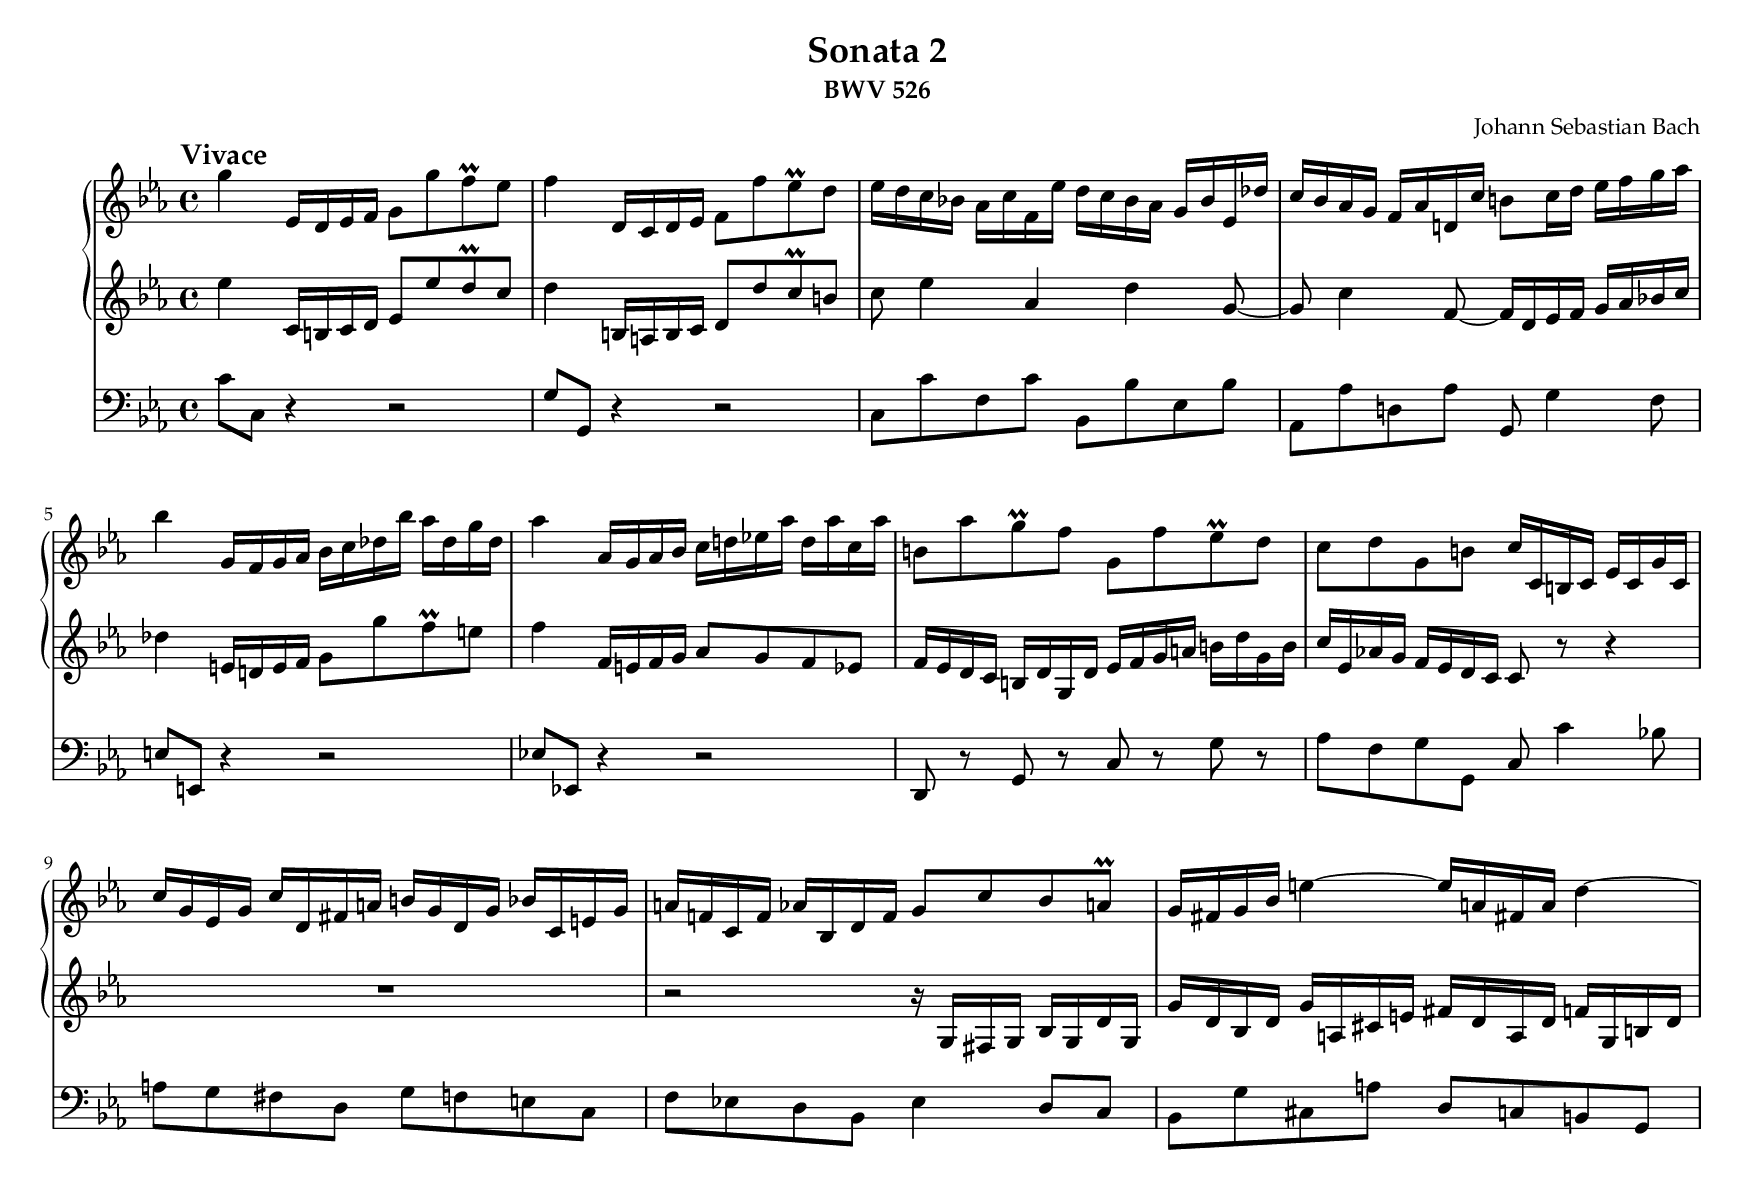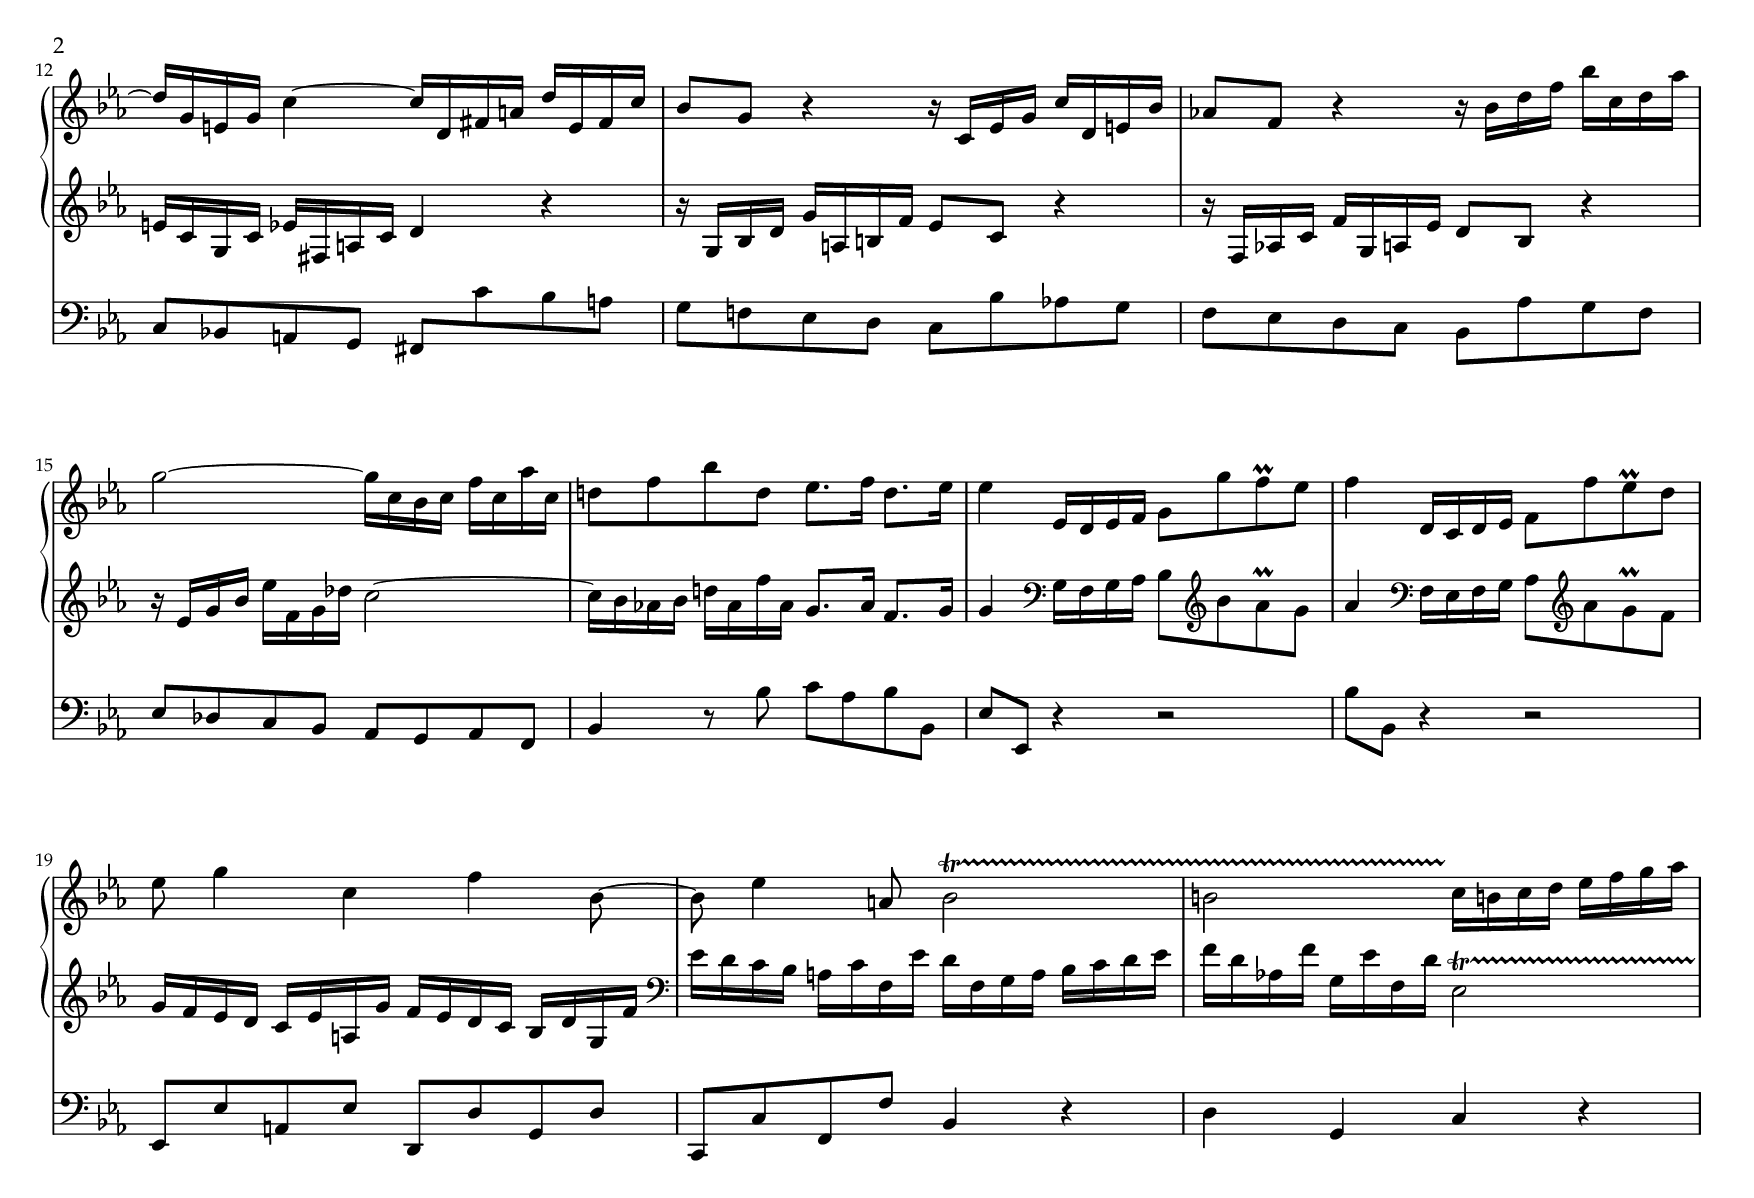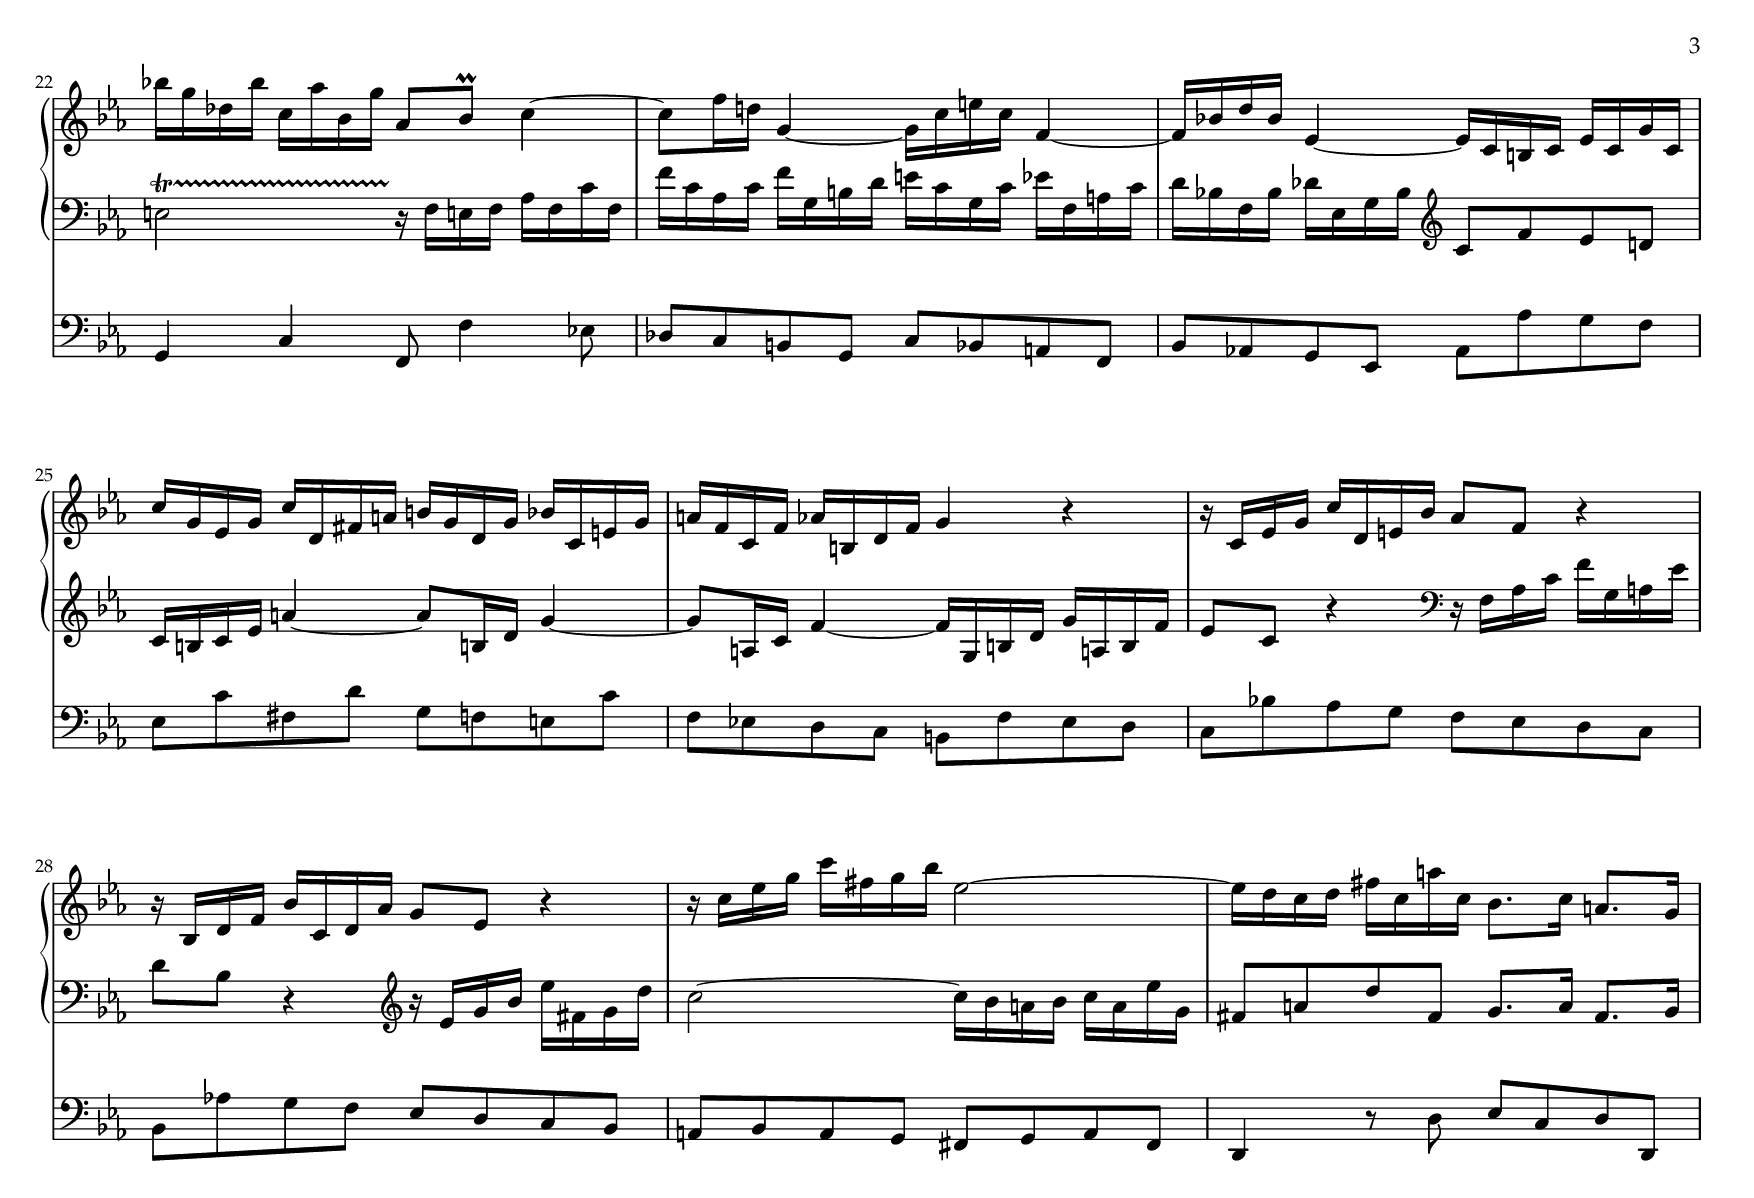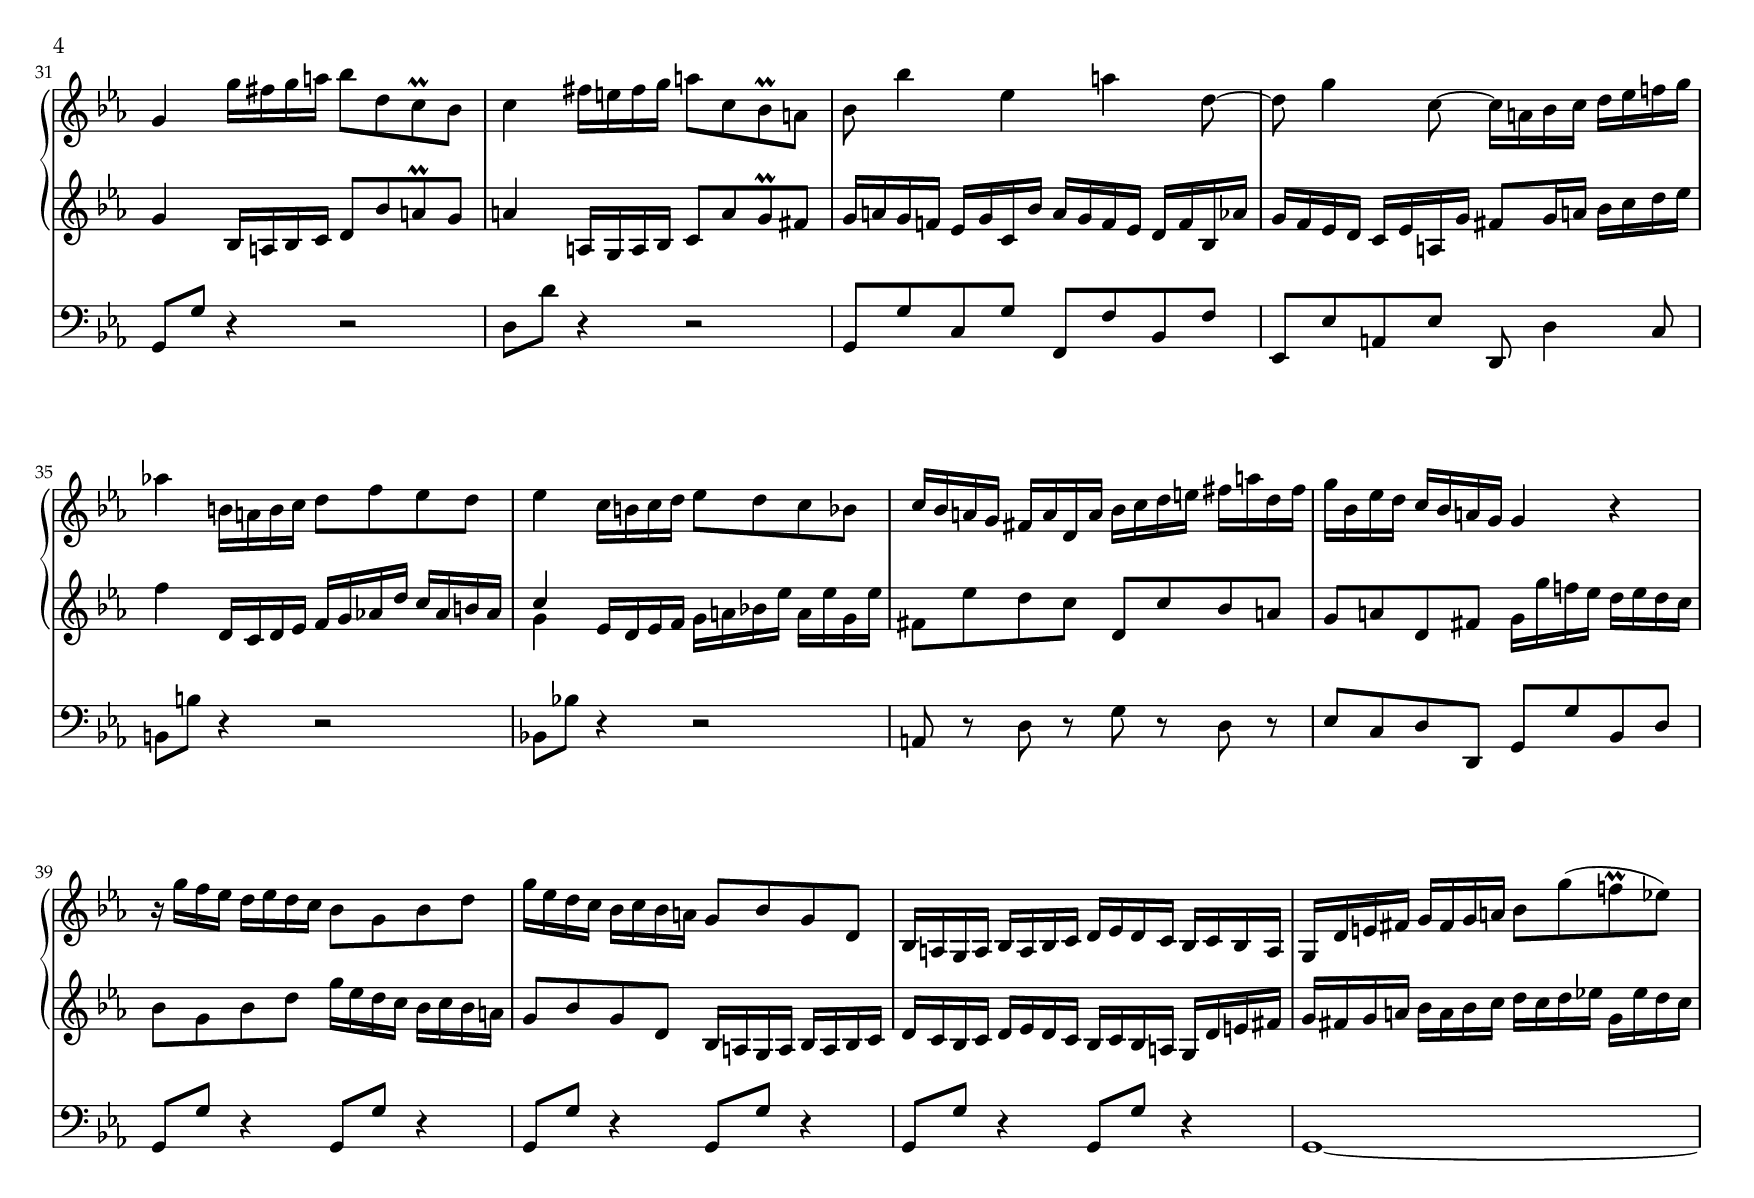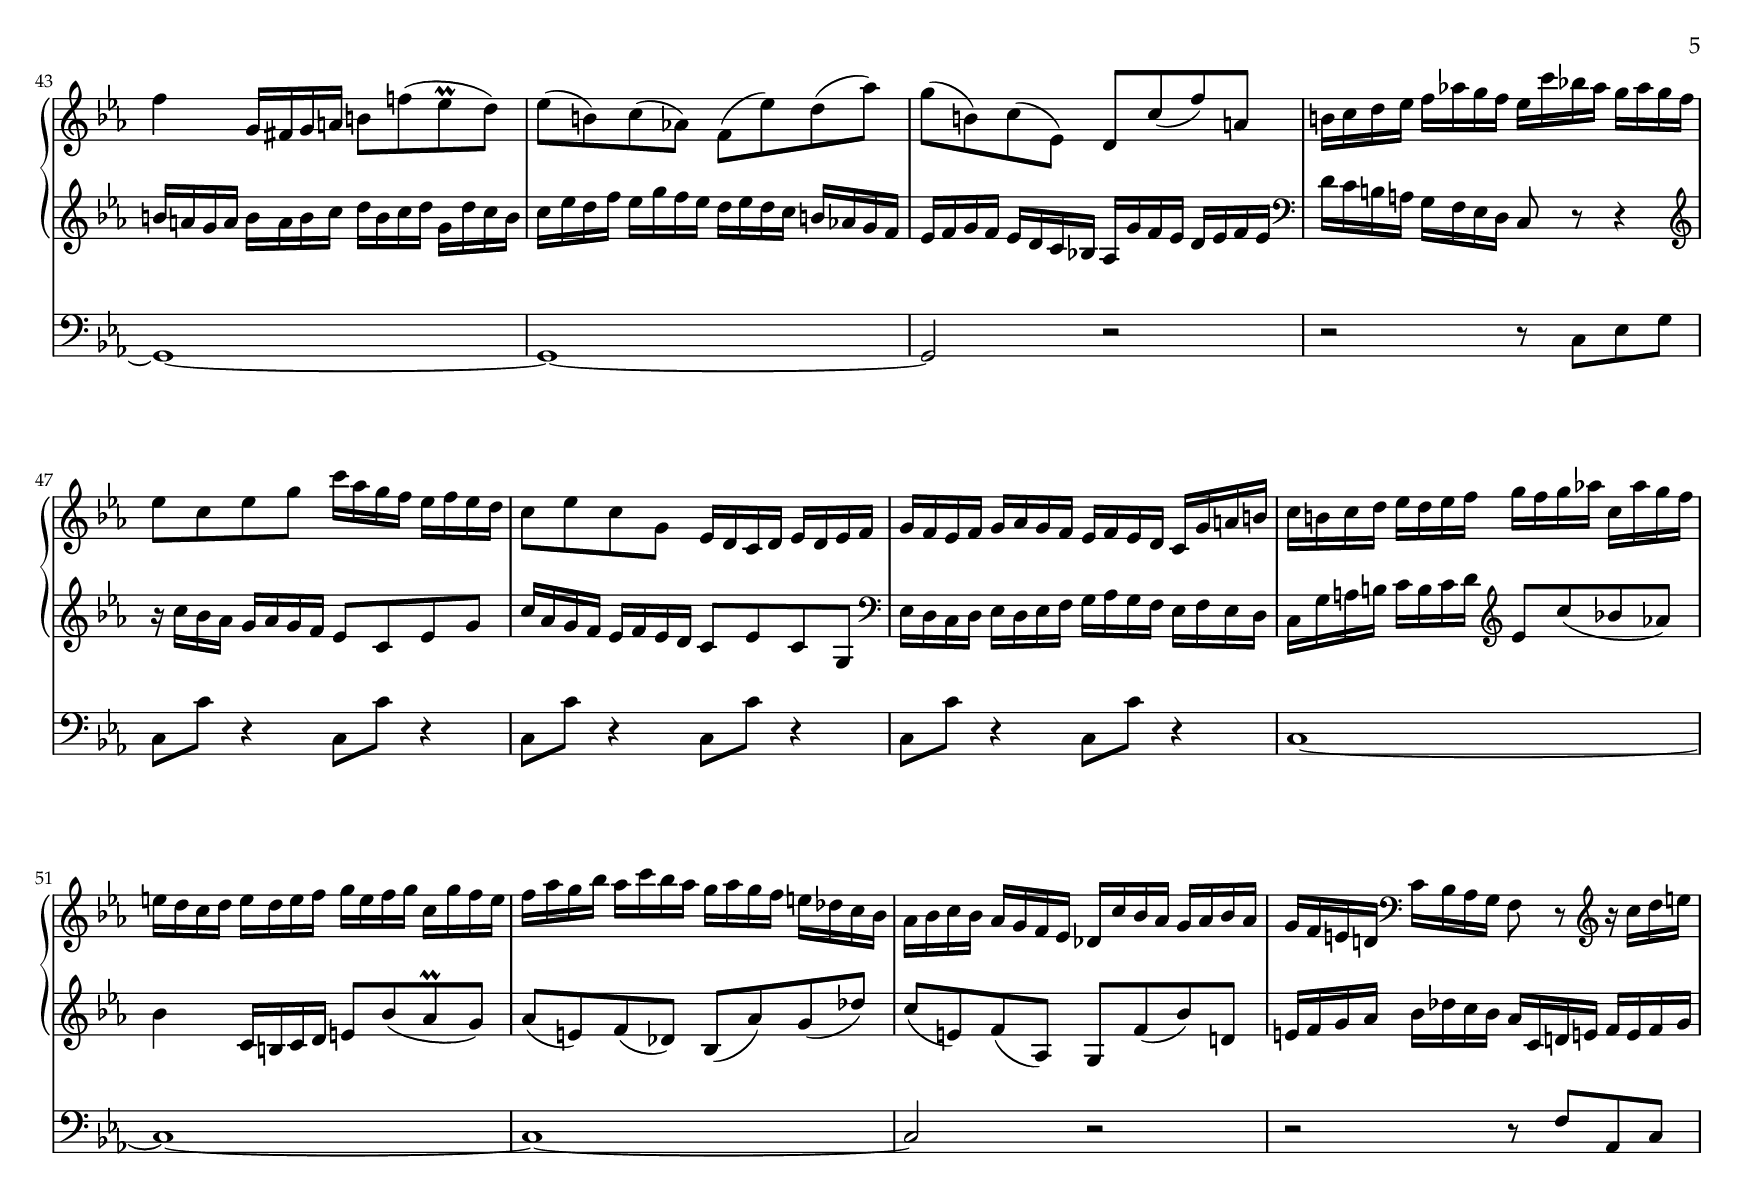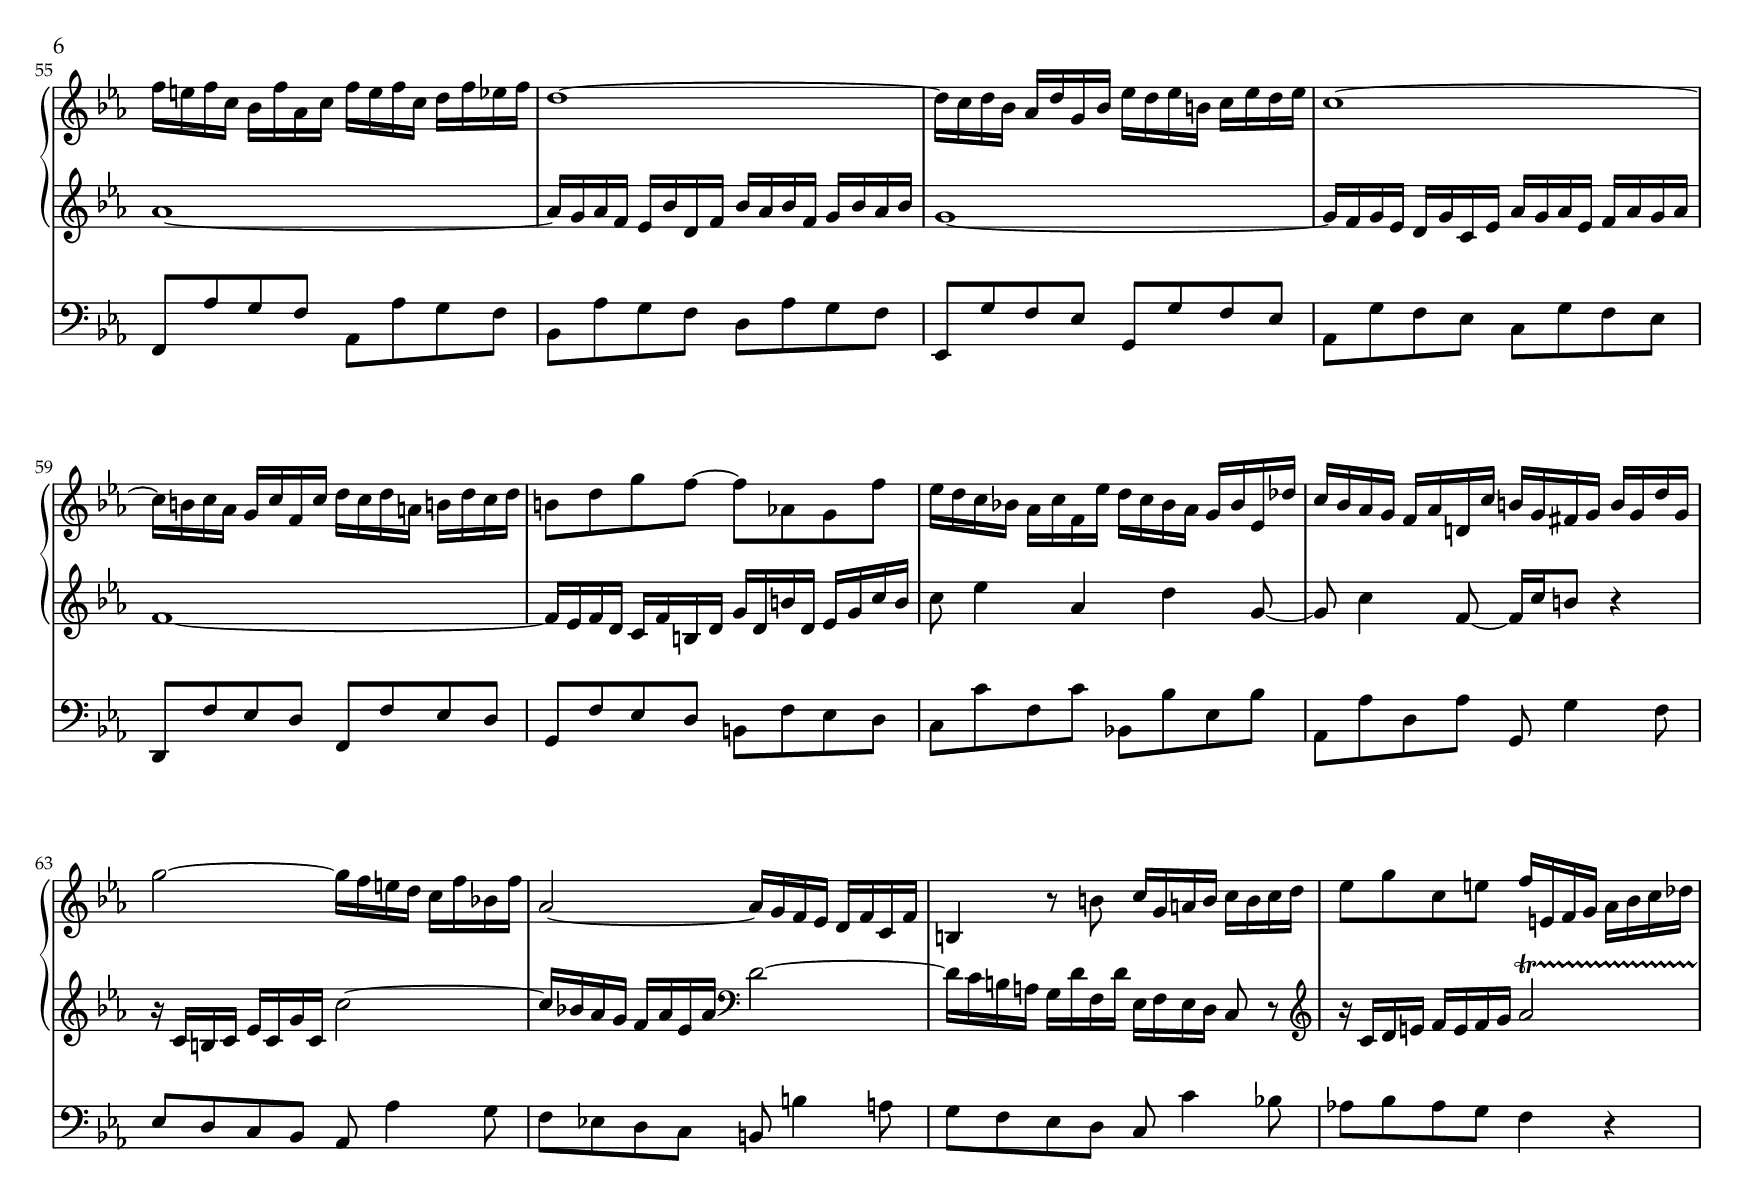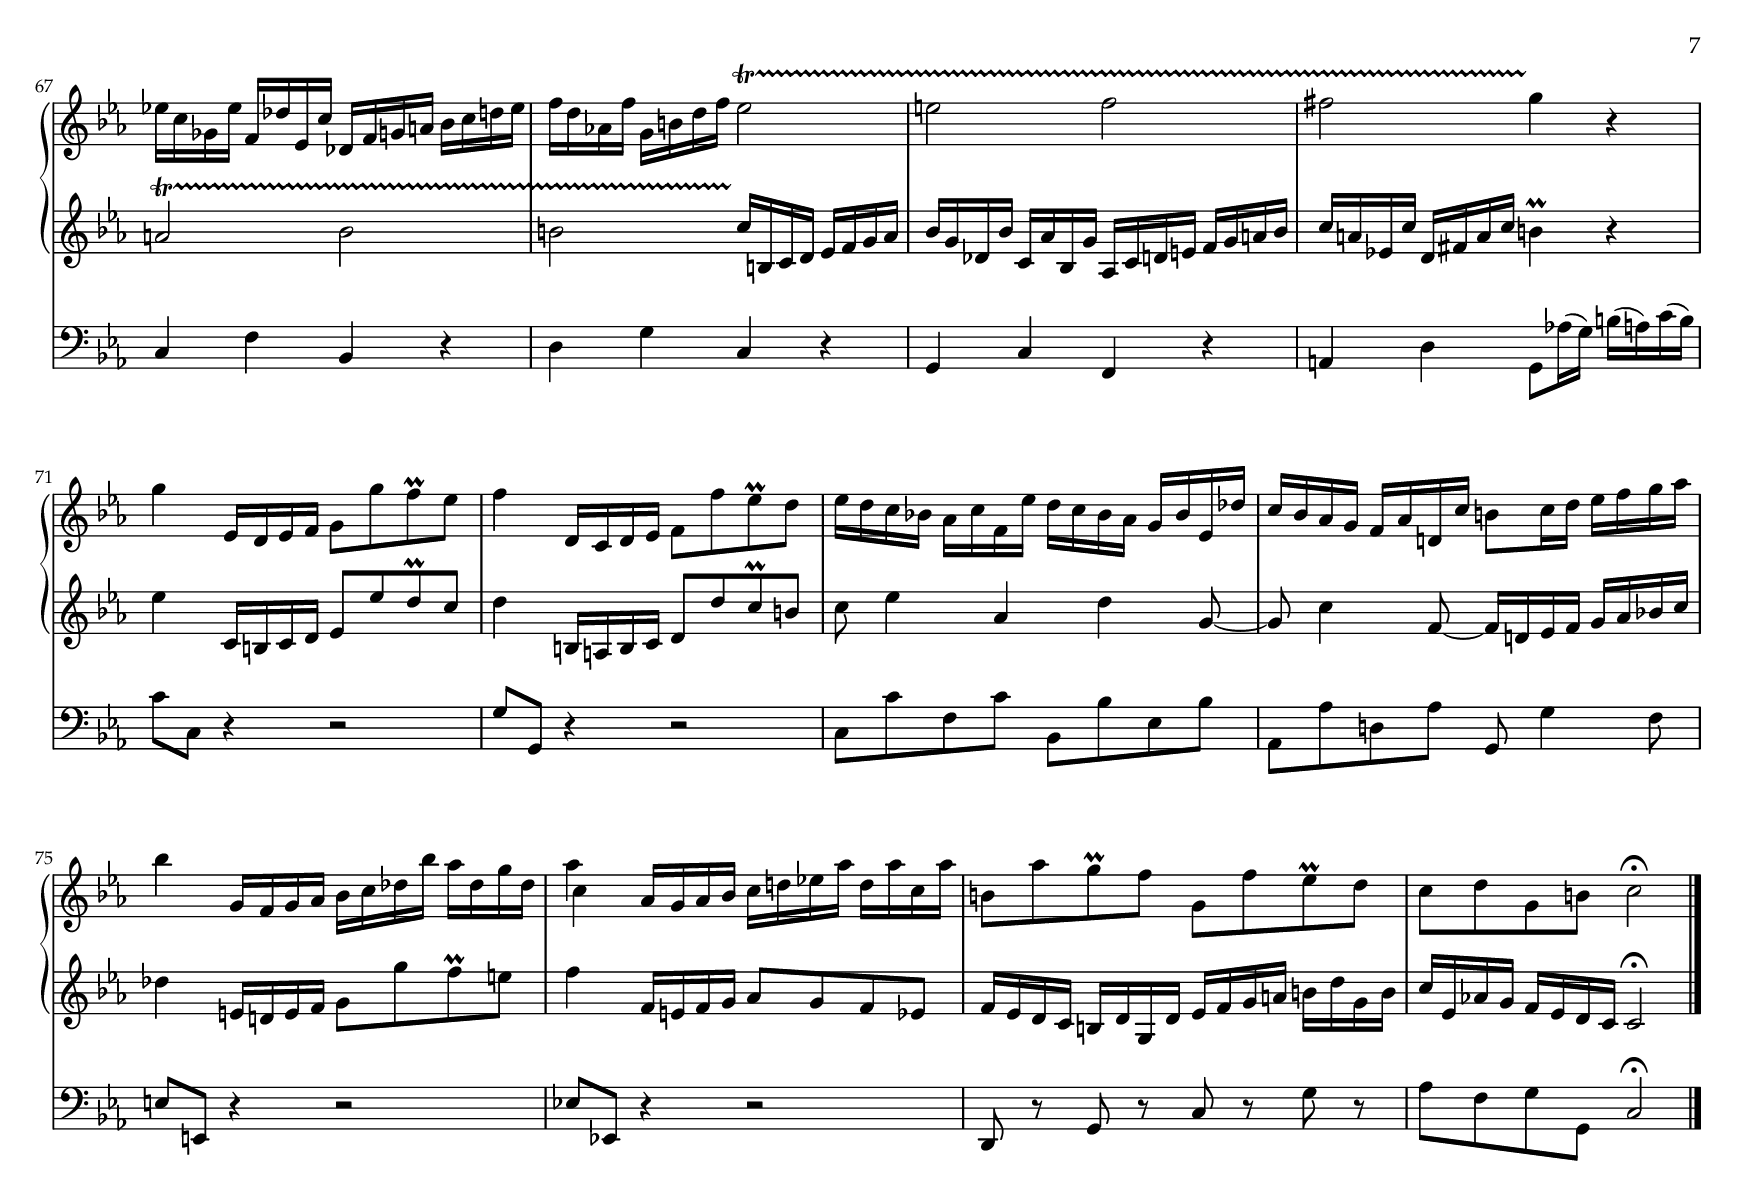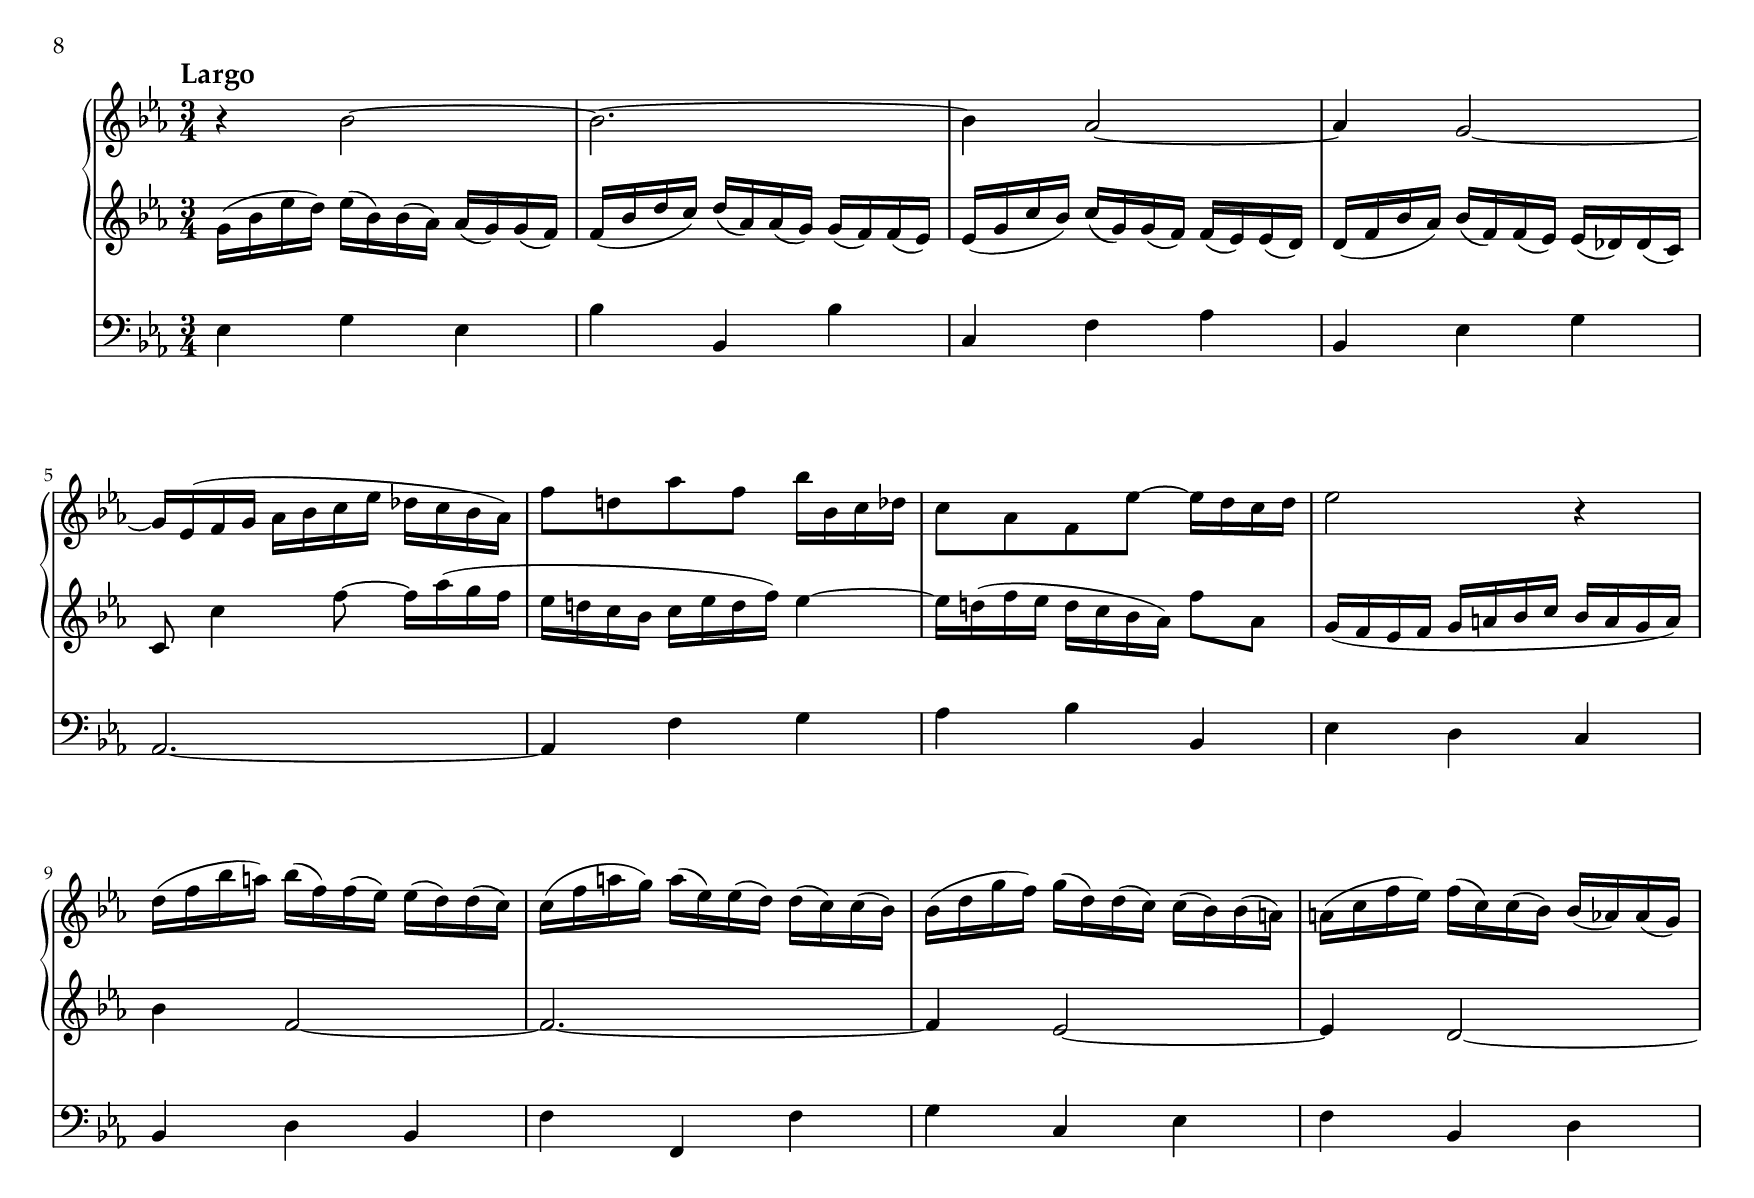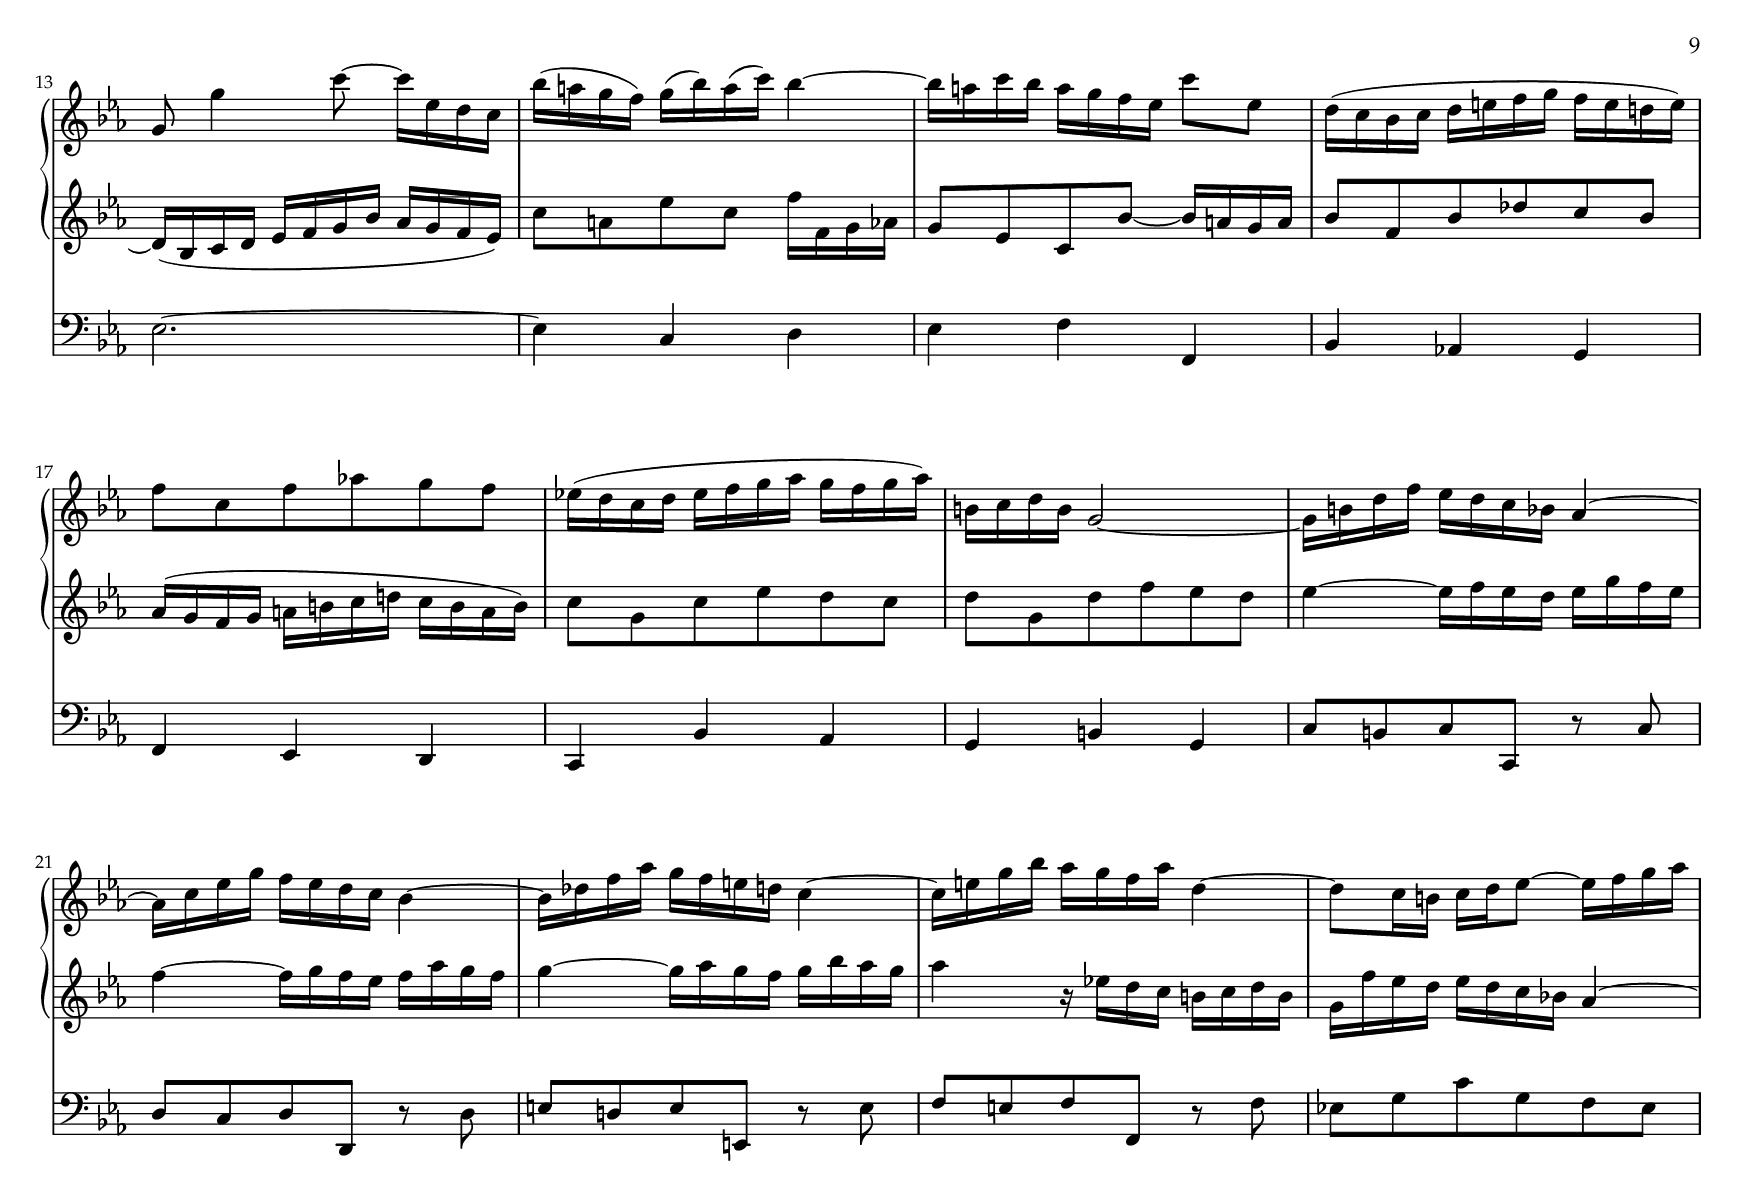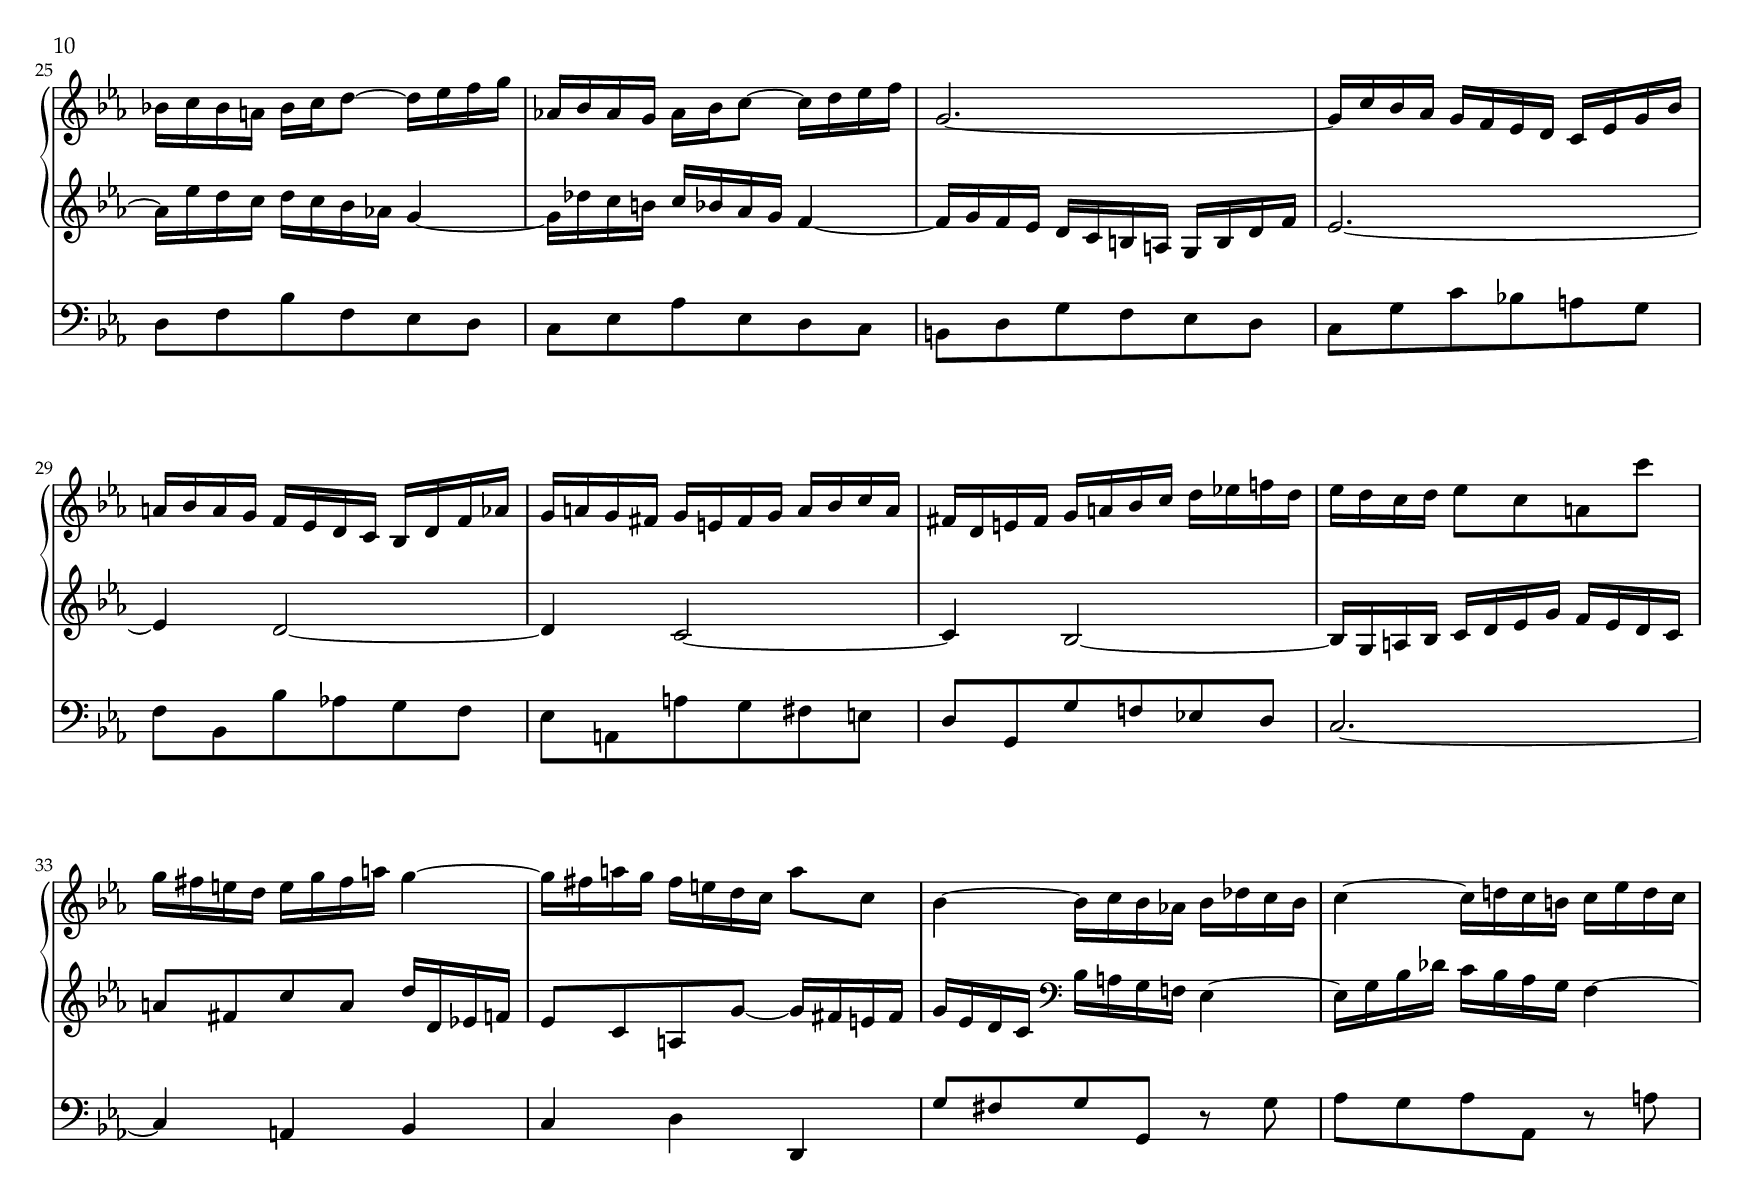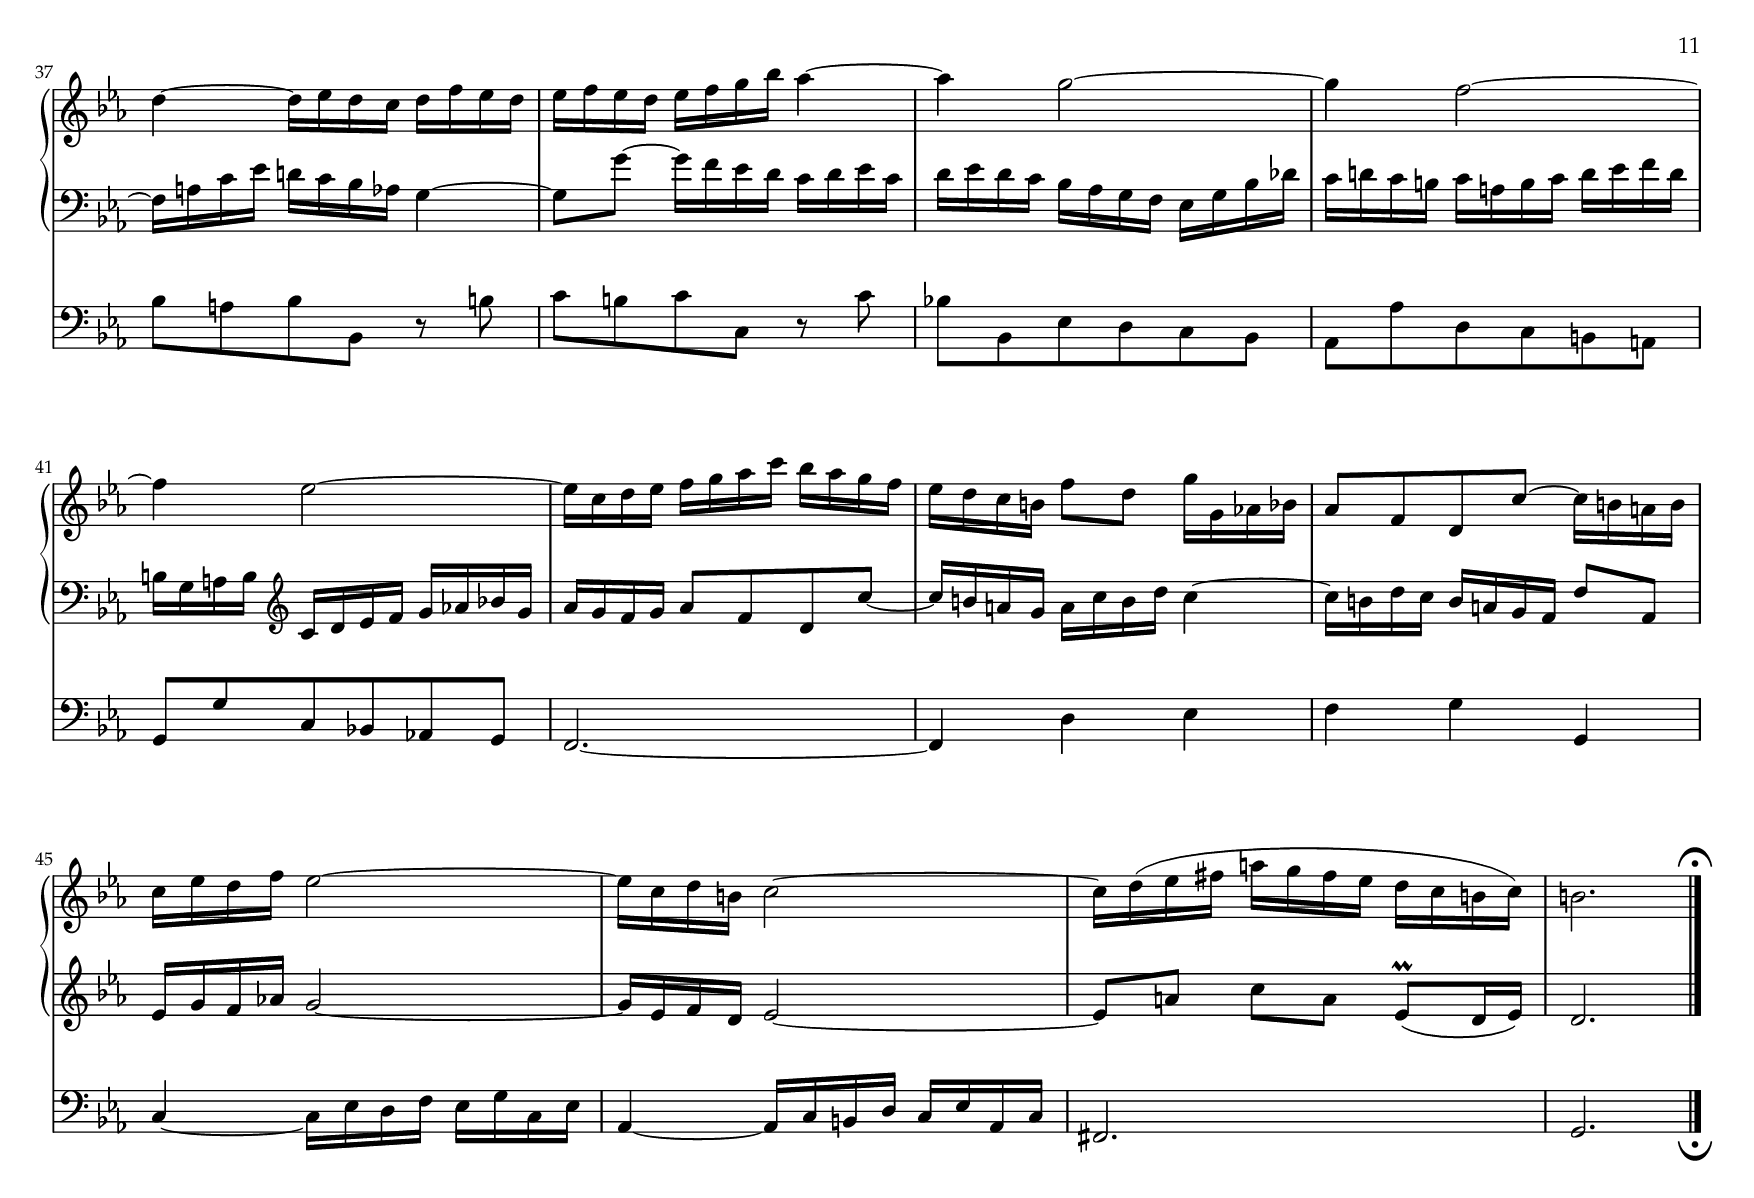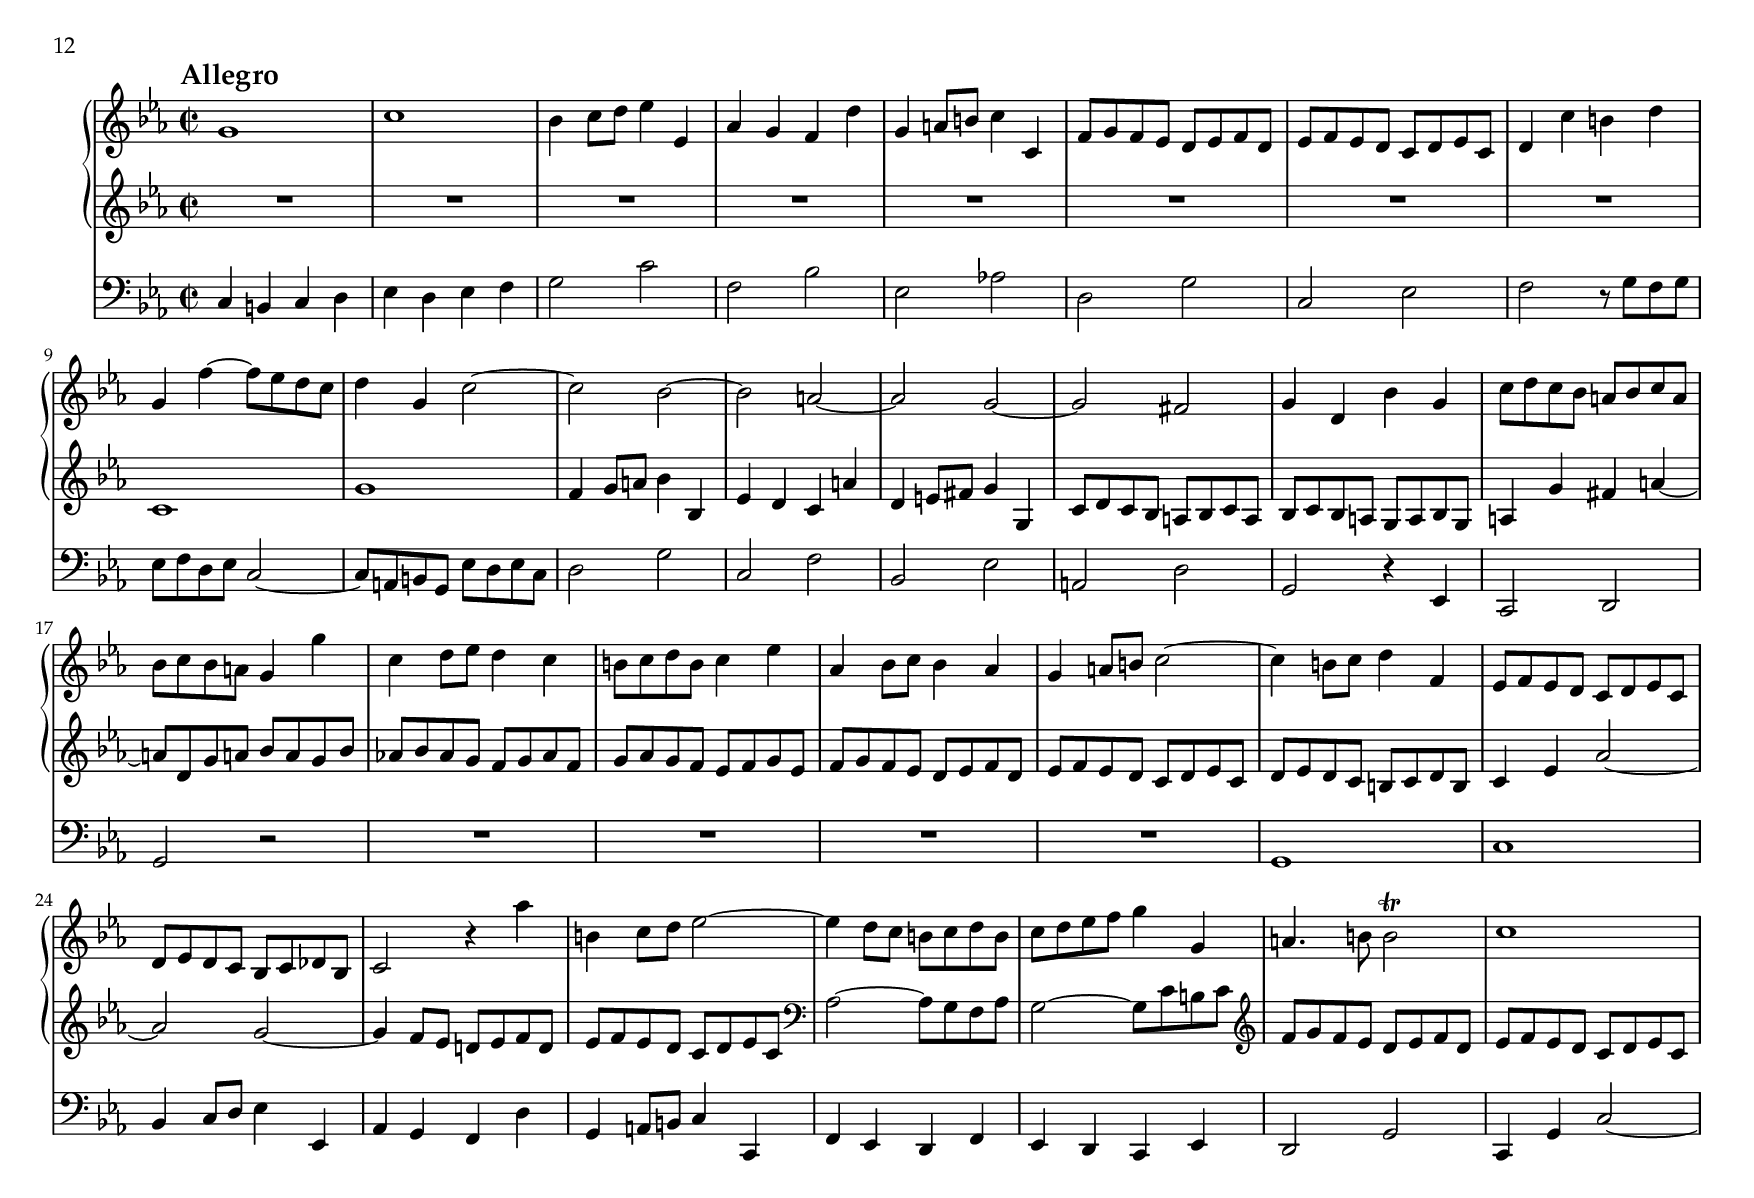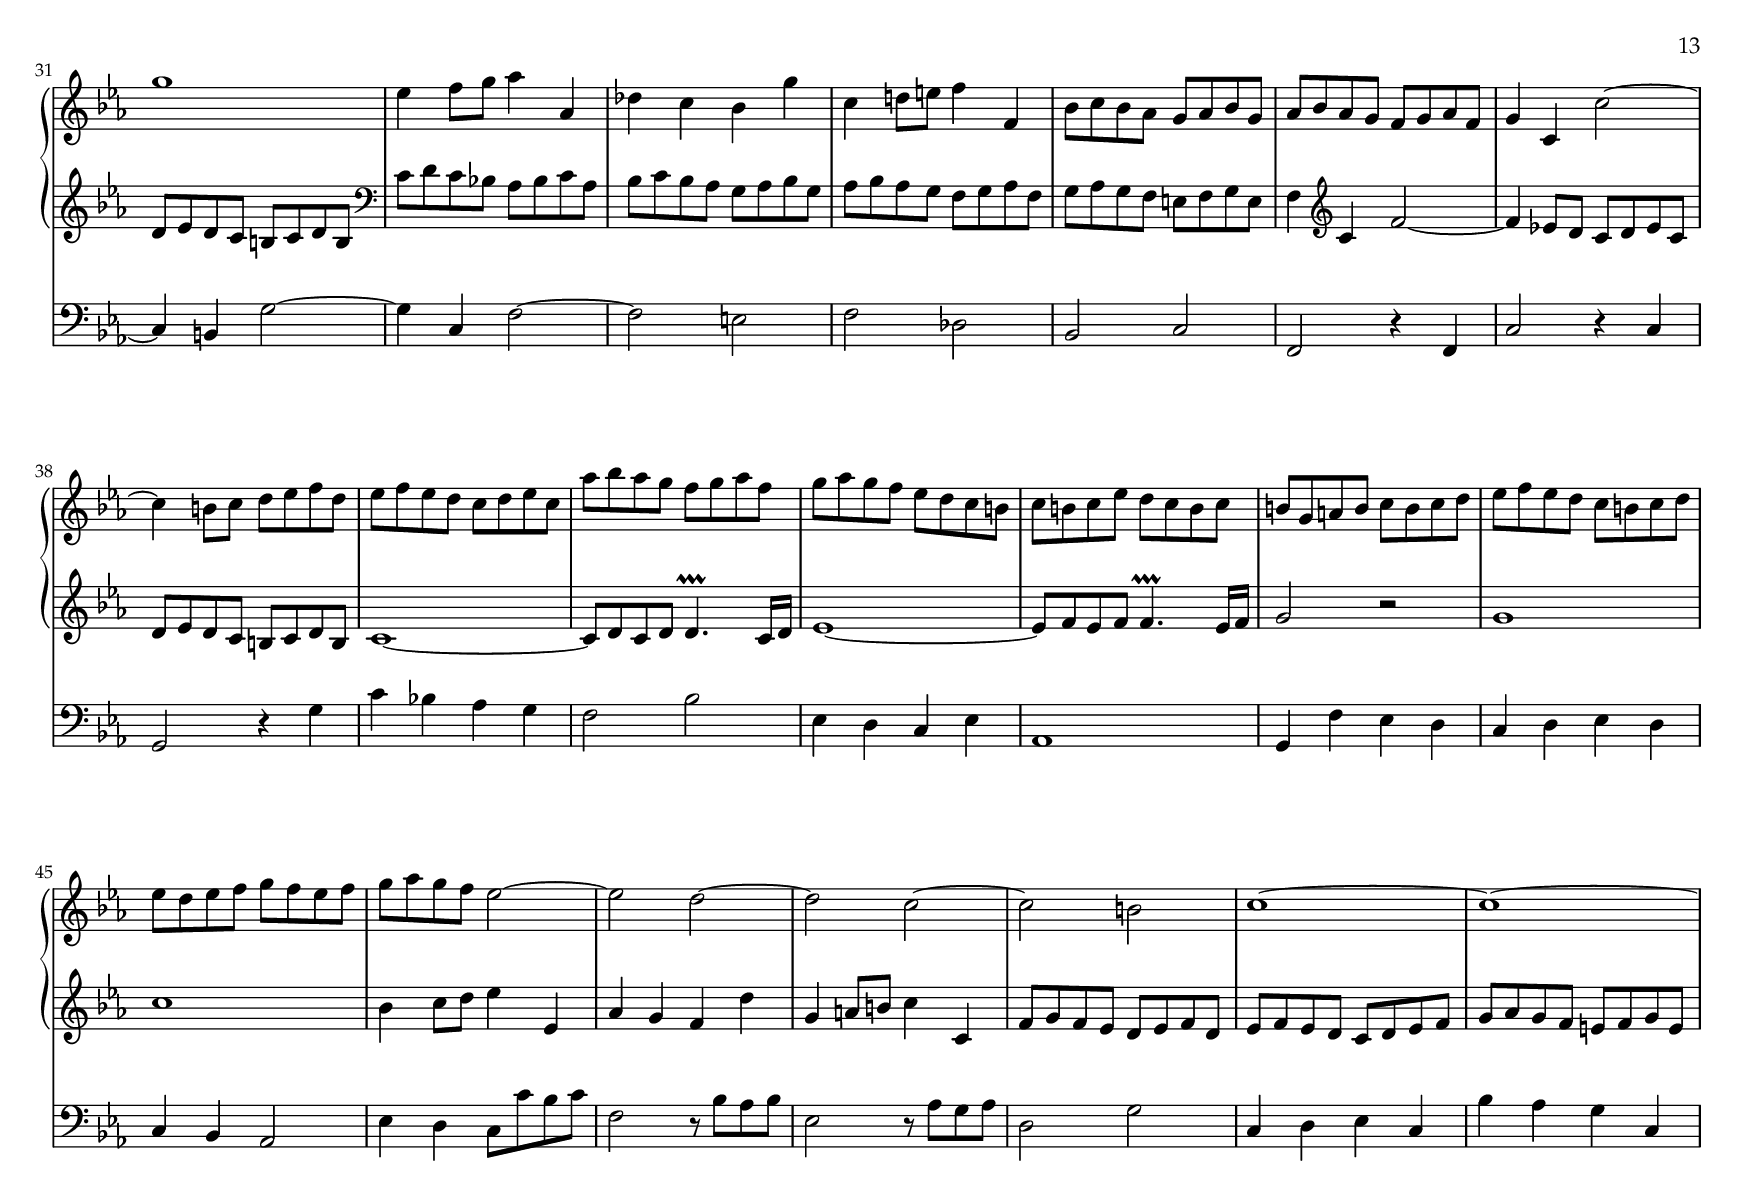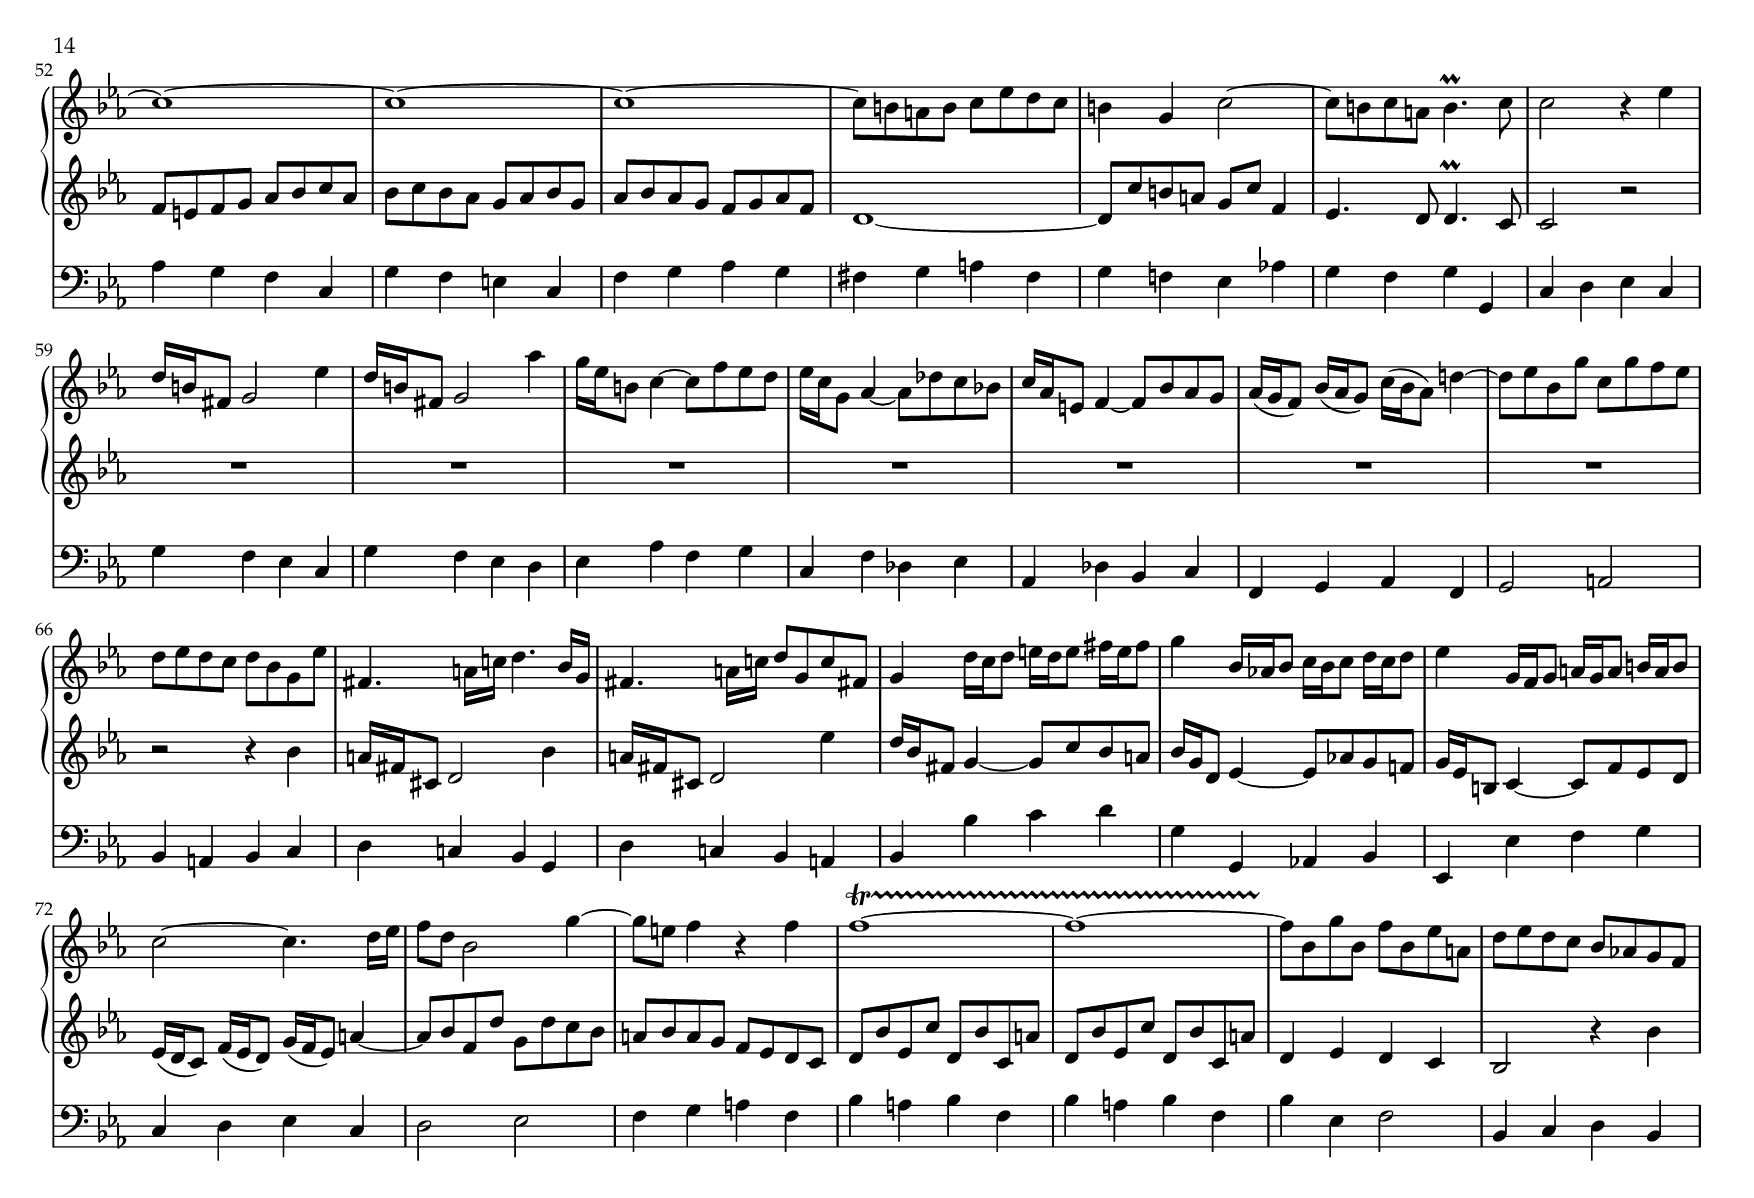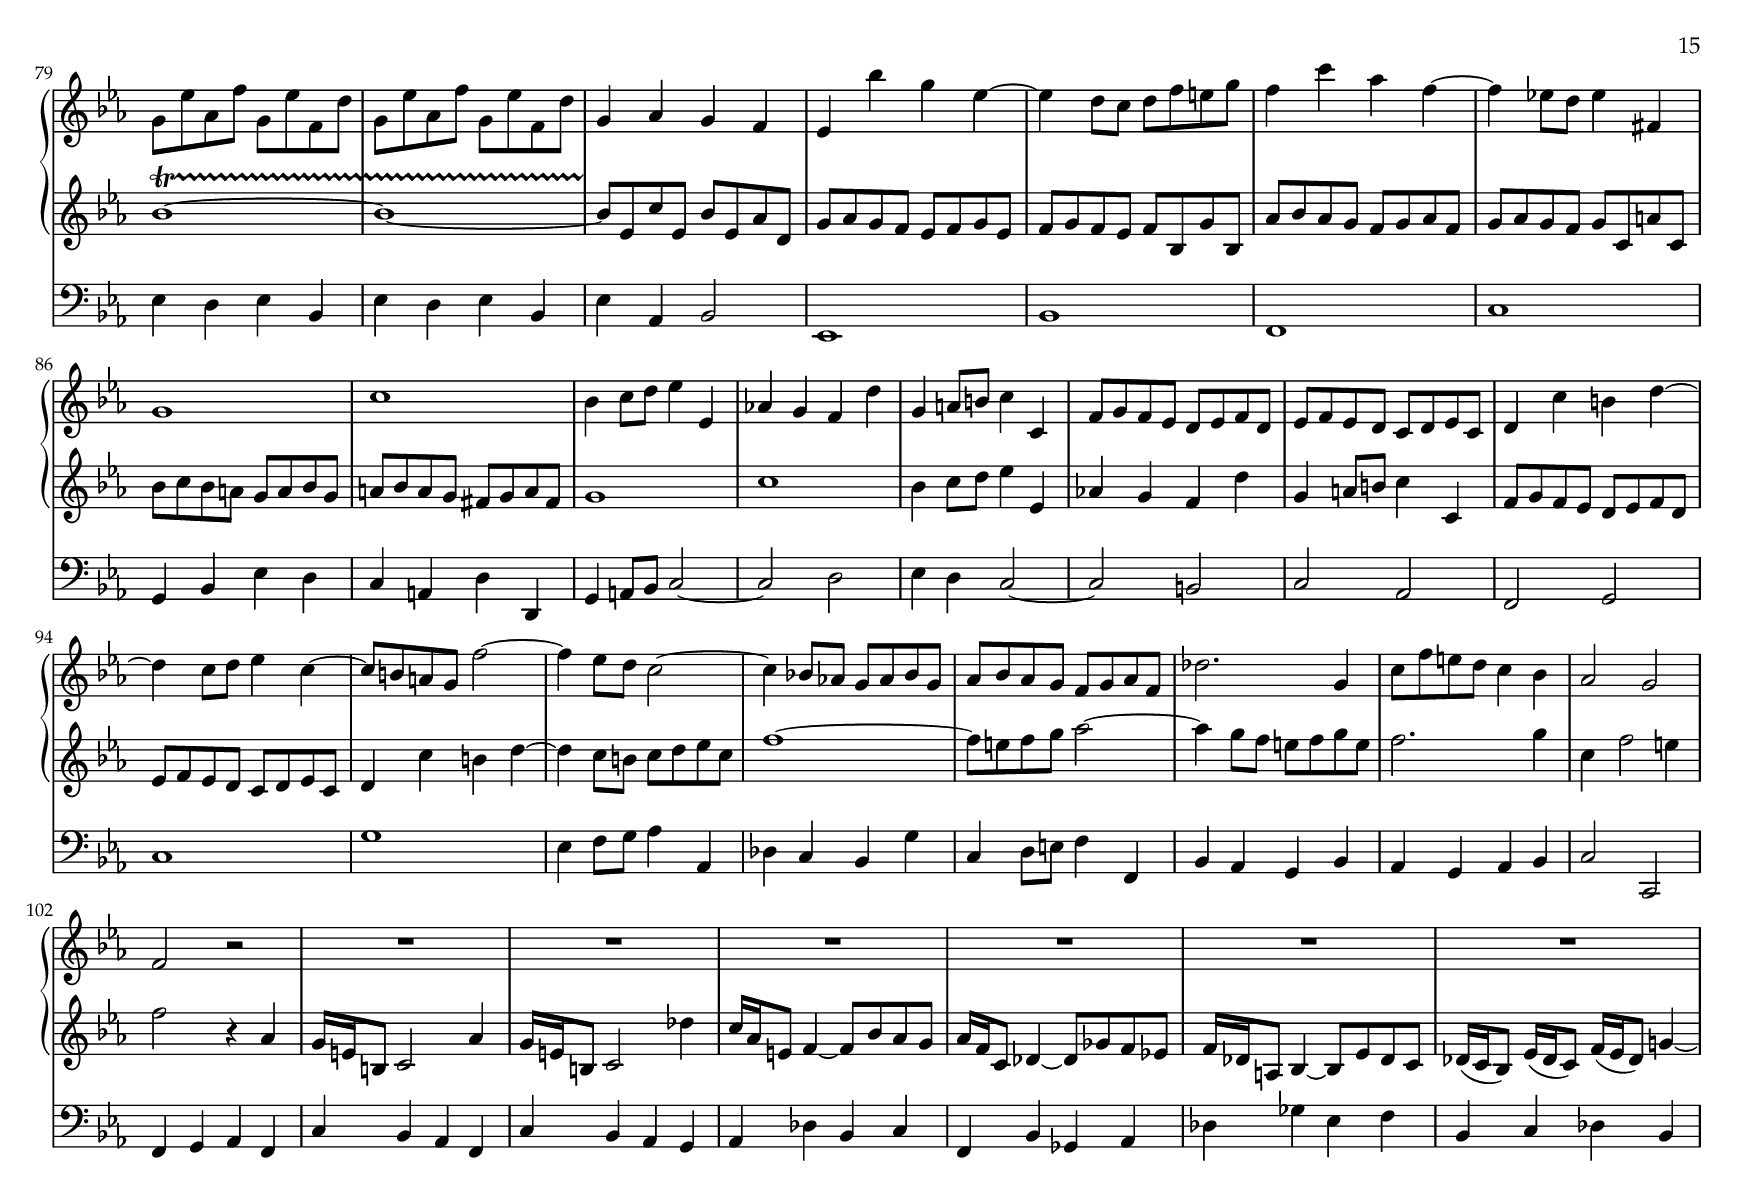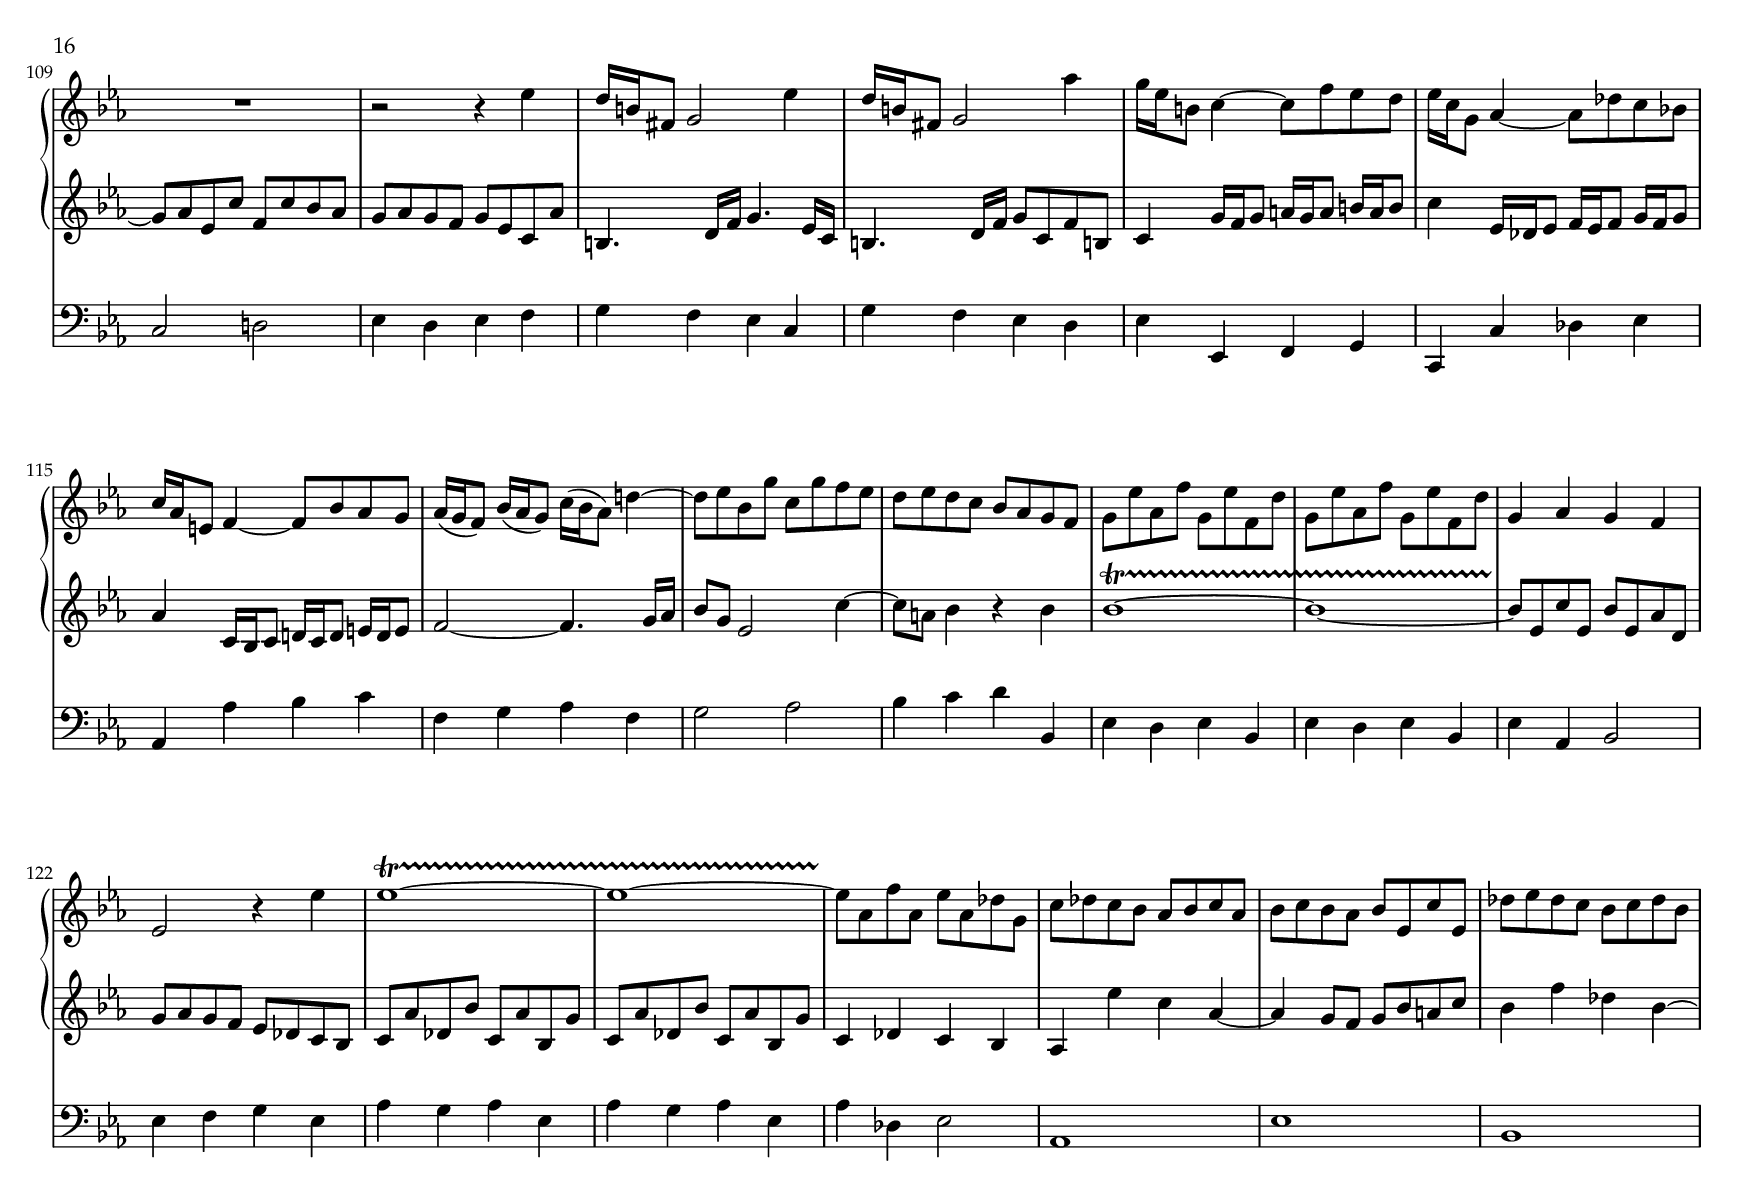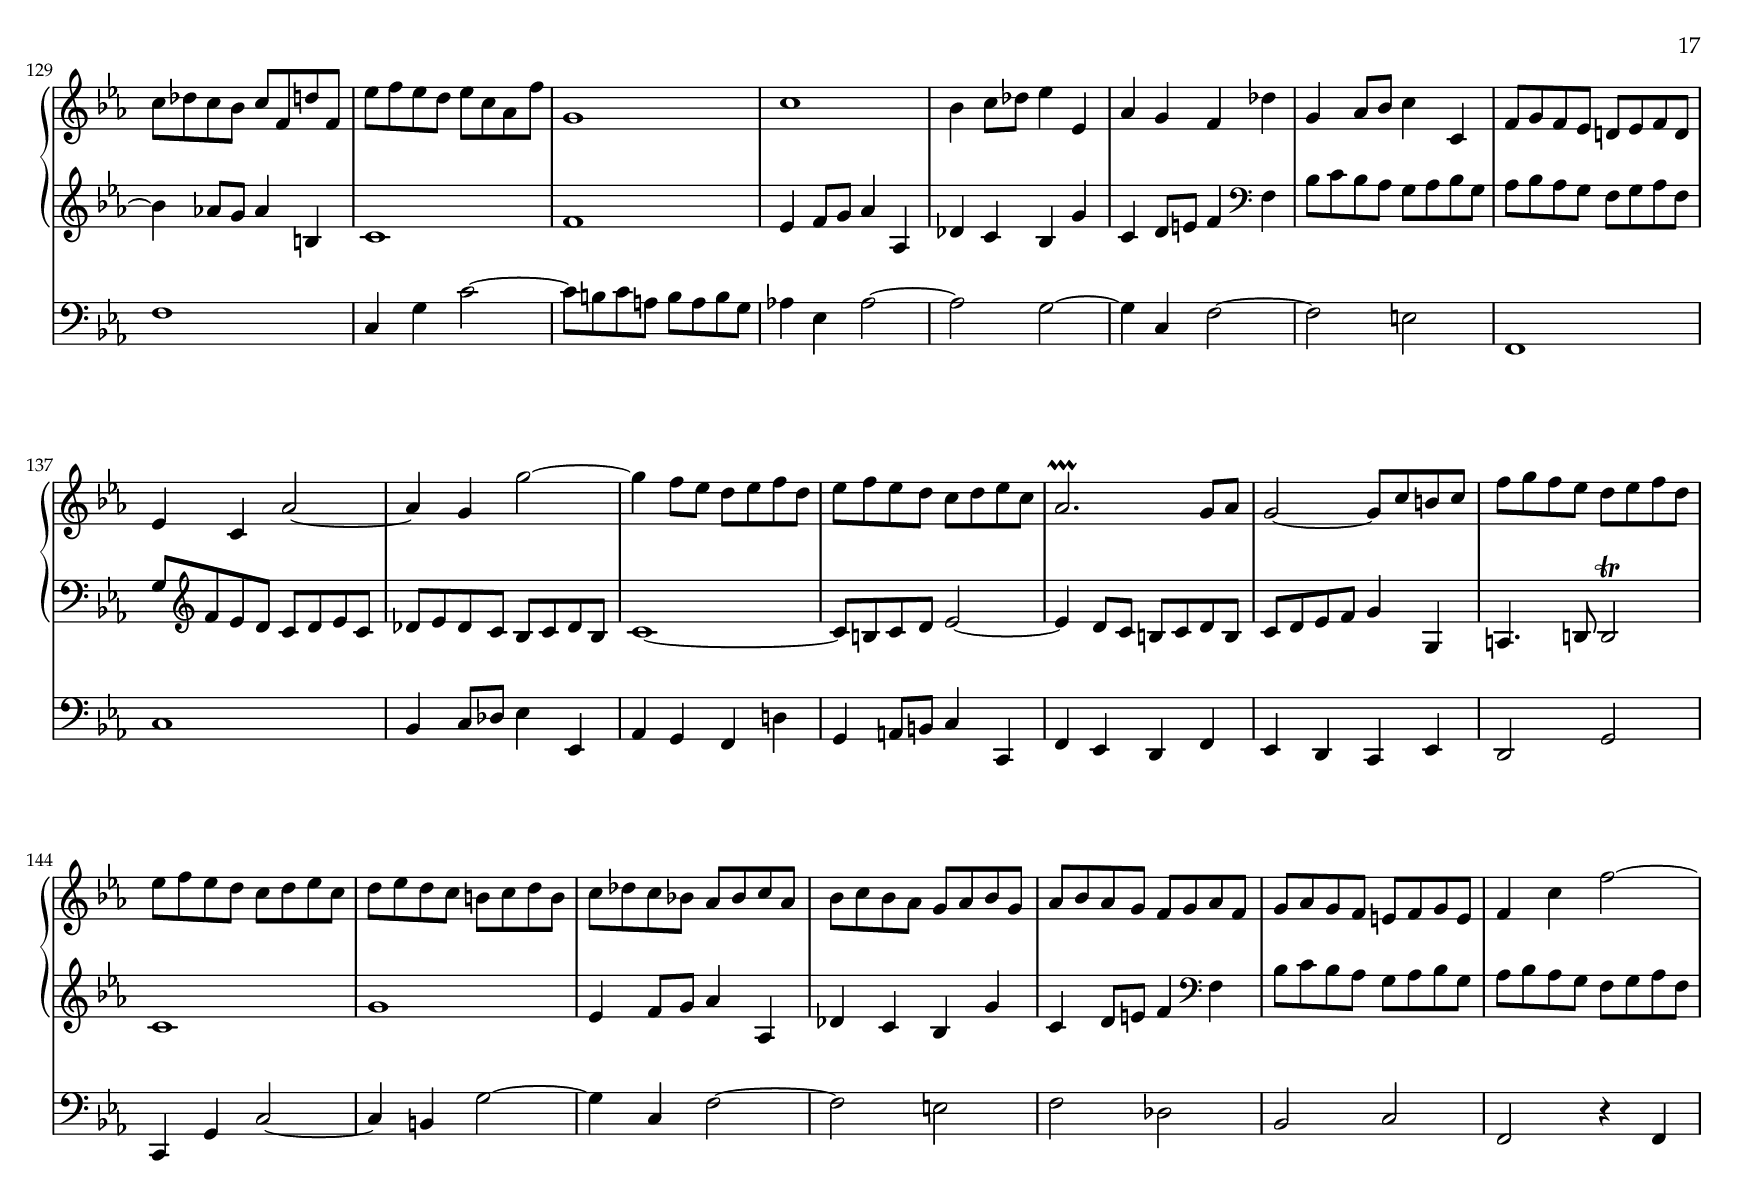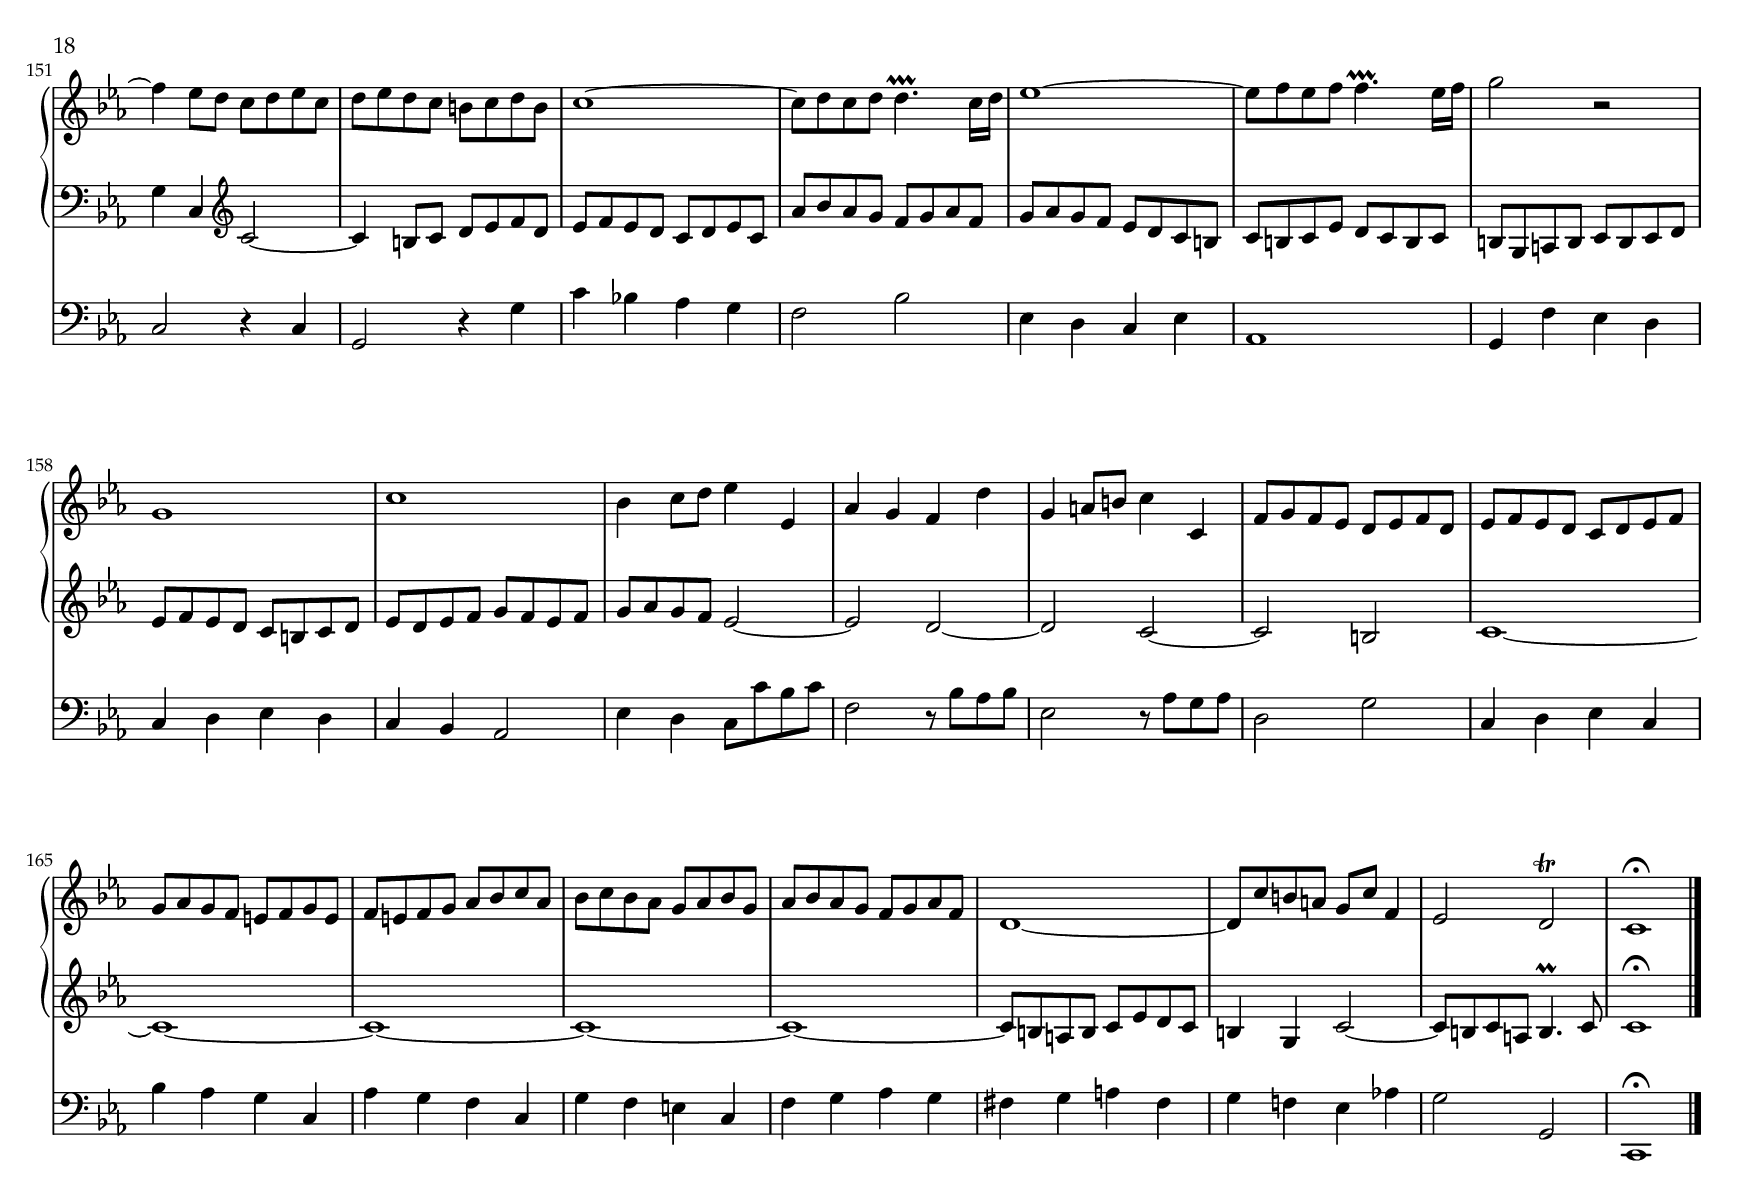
\version "2.22.1"
\include "deutsch.ly"

#(set! paper-alist (cons '("a4landscape" . (cons (* 297 mm) (* 210 mm))) paper-alist))

\paper {
  #(set-paper-size "a4landscape")
  #(define fonts
     (make-pango-font-tree
      "Palatino"
      "Nimbus Sans,Nimbus Sans L"
      "Luxi Mono"
      1))
  left-margin = 0.9\cm
  right-margin = 0.9\cm
  top-margin = 0.9\cm
  bottom-margin = 0.9\cm
  %   left-margin = 0.7\cm
  %   right-margin = 0.6\cm
  %   top-margin = 0.6\cm
  %   bottom-margin = 0.6\cm
  ragged-bottom = ##f
  ragged-last-bottom = ##f
}

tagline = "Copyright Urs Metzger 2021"
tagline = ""

allaBreve = {
  \time 2/2
  \set Timing.beamExceptions = #'()
  \set Timing.baseMoment = #(ly:make-moment 1/4)
  \set Timing.beamExceptions = #'((end . (((1 . 8) . (4 4))
                                          ((1 . 16) . (4 4 4 4)))))
}

fermataOverBarLines = {
  \override Score.RehearsalMark.break-visibility = #begin-of-line-invisible
  \mark \markup { \musicglyph #"scripts.ufermata" }
  \override Staff.RehearsalMark.direction = #DOWN
  \override Staff.RehearsalMark.rotation = #'(180 0 0)
}

moveTS = #(define-music-function (parser location offset) (pair?)
            #{ \once \override TextScript #'extra-offset = #offset
            #})
setBeamCounts = #(define-music-function (parser location left right) (number? number?)
                   #{ \set stemLeftBeamCount = #left
                      \set stemRightBeamCount = #right
                   #})

prallSpanner = {
  \once \override TrillSpanner.bound-details.left.text = ##f
  \once \override TrillSpanner.extra-offset = #'(-0.6 . 0 )
}

tr = ^\markup { \hspace #0.6 \small \musicglyph #"scripts.trill" }

tupNumOff = \omit TupletNumber

tupNumOn = \undo \omit TupletNumber

schleifer = \markup {
  \postscript #"
0.1 0.18 moveto
0.65 0.85 lineto
1.1 0.45 lineto
1.5 0.85 lineto
1.95 0.45 lineto
3.0 1.64 lineto
3.15 1.72 lineto
3.3 1.72 lineto
3.4 1.63 lineto
3.18 1.55 lineto
3.02 1.50 lineto
2.10 0.35 lineto
1.85 0.00 lineto
1.4 0.45 lineto
1.0 0.00 lineto
0.60 0.43 lineto
0.2 0.12 lineto
closepath
fill
stroke
"
}


\header {
  title = "Sonata 2"
  subtitle = "BWV 526"
  composer = "Johann Sebastian Bach"
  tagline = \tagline
}

globalA = {
  \key c \minor
  \time 4/4
  \override TrillSpanner.font-size = -1
}

rightA = \relative g'' {
  \globalA
  \tempo \markup { \huge "Vivace" }
  g4 es,16 d es f g8 g' f \prall es
  f4 d,16 c d es f8 f' es \prall d
  es16 d c b! as c f, es' d c b as g b es, des'
  c16 b as g f as d,! c' h8 c16 d es f g as
  \barNumberCheck 5
  b4 g,16 f g as b c des b' as des, g des
  as'4 as,16 g as b c d! es! as d, as' c, as'
  h,8 as' g \prall f g, f' es \prall d
  c8 d g, h c16 c, h c es c g' c,
  c'16 g es g c d, fis a h g d g b c, e g
  \barNumberCheck 10
  a16 f! c f as b, d f g8 c b a \prall
  g16 fis g b e4~ e16 a, fis! a d4~
  d16 g, e g c4~ c16 d, fis a d e, fis c'
  b8 g r4 r16 c, es g c d, e b'
  as!8 f r4 r16 b d f b c, d as'
  \barNumberCheck 15
  g2~ g16 c, b c f c as' c,
  d!8 f b d, es8. f16 d8. es16
  es4 es,16 d es f g8 g' f \prall es
  f4 d,16 c d es f8 f' es \prall d
  es8 g4 c, f b,8~
  \barNumberCheck 20
  b8 es4 a,8 b2 \startTrillSpan
  h2 c16 \stopTrillSpan h! c d es f g as
  b!16 g des b' c, as' b, g' as,8 b \prall c4~
  c8 f16 d! g,4~ g16 c e c f,4~
  f16 b! d b es,4~ es16 c h c es c g' c,
  \barNumberCheck 25
  c'16 g es g c d, fis a h g d g b c, e g
  a16 f c f as h, d f g4 r
  r16 c, es g c d, e b' as8 f r4
  r16 b, d f b c, d as' g8 es r4
  r16 c' es g c fis, g b es,2~
  \barNumberCheck 30
  es16 d c d fis c a' c, b8. c16 a8. g16
  g4 g'16 fis g a b8 d, c \prall b
  c4 fis16 e fis g a8 c, b \prall a
  b8 b'4 es, a d,8~
  d8 g4 c,8~ c16 a b c d es f! g
  \barNumberCheck 35
  as!4 h,16 a h c d8 f es d
  es4 c16 h c d es8 d c b
  c16 b a g fis a d, a' b c d e fis a d, fis
  g16 b, es d c b a g g4 r
  r16 g' f es d es d c b8 g b d
  \barNumberCheck 40
  g16 es d c b c b a g8 b g d
  b16 a g a b a b c d es d c b c b a
  g16 d' e fis g fis g a b8 g'( f! \prall es!)
  f4 g,16 fis g a h8 f'!( es \prall d)
  es8( h) c( as!) f( es') d( as')
  \barNumberCheck 45
  g8( h,) c( es,) d c'( f) a,
  h16 c d es f as! g f es c' b! as g as g f
  es8 c es g c16 as g f es f es d
  c8 es c g es16 d c d es d es f
  g16f es f g as g f es f es d c g' a h
  \barNumberCheck 50
  c16 h c d es d es f g f g as! c, as' g f
  e16 d c d e d e f g e f g c, g' f e
  f16 as g b as c b as g as g f e des c b
  as16 b c b as g f es des c' b as g as b as
  g16 f e d! \clef "bass" c b as g f8 r \clef "treble" r16 c''d e
  \barNumberCheck 55
  f16 e f c b f' as, c f e f c d f es f
  d1~
  d16 c d b as d g, b es d es h c es d es
  c1~
  c16 h c as g c f, c' d c d a h! d c d
  \barNumberCheck 60
  h8 d g f~ f as,! g f'
  es16 d c b! as c f, es' d c b as g b es, des'
  c16 b as g f as d,! c' h g fis g h g d' g,
  g'2~ g16 f e d c f b,! f'
  as,2~ as16 g f es d f c f
  \barNumberCheck 65
  h,4 r8 h' c16 g a h c h c d
  es8 g c, e f16 e, f g as b c des
  es!16 c ges es' f, des' es, c' des, f g a b c d es
  f16 d as! f' g, h d f es2 \startTrillSpan
  e2 f
  \barNumberCheck 70
  fis2 g4 \stopTrillSpan r
  g4 es,16 d es f g8 g' f \prall es
  f4 d,16 c d es f8 f' es \prall d
  es16 d c b! as c f, es' d c b as g b es, des'
  c16 b as g f as d,! c' h8 c16 d es f g as
  \barNumberCheck 75
  b4 g,16 f g as b c des b' as des, g des
  << \stemDown \shiftOn as'4 \\ c, >> as 16 g as b c d! es! as d, as' c, as'
  h,8 as' g \prall f g, f' es \prall d
  c8 d g, h c2 \fermata
}

leftA = \relative es'' {
  \globalA
  es4 c,16 h c d es8 es' d \prall c
  d4 h,16 a h c d8 d' c \prall h
  c8 es4 as, d g,8~
  g8 c4 f,8~ f16 d es f g as b! c
  \barNumberCheck 5
  des4 e,16 d! e f g8 g' f \prall e
  f4 f,16 e f g as8 g f es
  f16 es d c h d g, d' es f g a h d g, h
  c16 es, as! g f es d c c8 r r4
  R1
  \barNumberCheck 10
  r2 r16 g fis g b g d' g,
  g'16 d b d g a, cis e fis d a d f g, h d
  e16 c g c es fis, a c d4 r
  r16 g, b d g a, h f' es8 c r4
  r16 f, as! c f g, a es' d8 b r4
  \barNumberCheck 15
  r16 es g b es f, g des' c2~
  c16 b as! b d! as f' as, g8. as16 f8. g16
  g4 \clef "bass" g,16 f g as b8 \clef "treble" b' as \prall g
  as4 \clef "bass" f,16 es f g as8 \clef "treble" as' g \prall f
  g16 f es d c es a, g' f es d c b d g, f'
  \barNumberCheck 20
  \clef "bass" es d c b a c f, es' d f, g a b c d es
  f16 d as! f' g, es' f, d' es,2 \startTrillSpan
  e2 r16 \stopTrillSpan f16 e! f as f c' f,
  f'16 c as c f g, h d e c g c es f, a c
  d16 b! f b des es, g b \clef "treble" c8 f es d
  \barNumberCheck 25
  c16 h c es a4~ a8 h,!16 d g4~
  g8 a,16 c f4~ f16 g, h d g a,! h f'
  es8 c r4 \clef "bass" r16 f, as c f g, a es'
  d8 b r4 \clef "treble" r16 es g b es fis, g d'
  c2~ c16 b a b c a es' g,
  \barNumberCheck 30
  fis8 a d fis, g8. a16 fis8. g16
  g4 b,16 a b c d8 b' a \prall g
  a4 a,16 g a b c8 a' g \prall fis
  g16 a g f! es g c, b' a g f es d f b, as'
  g16 f es d c es a, g' fis8 g16 a b c d es
  \barNumberCheck 35
  f4 d,16 c d es f g as! d c as h as
  << c4 \\ g4 >> es16 d es f g a b! es a, es' g, es'
  fis,8 es' d c d, c' b a
  g8 a d, fis g16 g' f! es d es d c
  b8 g b d g16 es d c b c b a
  \barNumberCheck 40
  g8 b g d b16 a g a b a b c
  d16 c b c d es d c b c b a g d' e fis
  g16 fis g a b a b c d c d es! g, es' d c
  h16 a g a h a h c d h c d g, d' c h
  c16 es d f es g f es d es d c h as! g f
  \barNumberCheck 45
  es16 f g f es d c b! as g' f es d es f es
  \clef "bass" d16 c h a g f es d c8 r r4
  \clef "treble" r16 c'' b as g as g f es8 c es g
  c16  as g f es f es d c8 es c g
  \clef "bass" es16 d c d es d es f g as g f es f es d
  \barNumberCheck 50
  c16 g' a h c h c d \clef "treble" es8 c'( b! as!)
  b4 c,16 h c d e8 b'( as \prall g)
  as8( e) f( des) b( as') g( des')
  c8( e,) f( as,) g f'( b) d,!
  e16 f g as b des c b as c, d! e! f e f g
  \barNumberCheck 55
  as1~
  as16 g as f es b' d, f b as b f g b as b
  g1~
  g16 f g es d g c, es as g as es f as g as
  f1~
  \barNumberCheck 60
  f16 es f d c f h, d g d h' d,es g c h
  c8 es4 as, d g,8~
  g8 c4 f,8~ f16 c' h8 r4
  r16 c, h c es c g' c, c'2~
  c16 b! as g f as es as \clef "bass" d,2~
  \barNumberCheck 65
  d16 c h a g d' f, d' es, f es d c8 r
  \clef "treble"r16 c' d e f e f g as2 \startTrillSpan
  a2 b
  h2 c16 \stopTrillSpan h, c d es f g as
  b16 g des b' c, as' b, g' as, c d e f g a b
  \barNumberCheck 70
  c16 a es! c' d, fis a c h4 \prall r
  es4 c,16 h c d es8 es' d \prall c
  d4 h,16 a h c d8 d' c \prall h
  c8 es4 as, d g,8~
  g8 c4 f,8~ f16 d! es f g as b! c
  \barNumberCheck 75
  des4 e,16 d! e f g8 g' f \prall e
  f4 f,16 e f g as8 g f es
  f16 es d c h d g, d' es f g a h d g, h
  c16 es, as! g f es d c c2 \fermata
}

pedalA = \relative c' {
  \globalA
  c8 c, r4 r2
  g'8 g, r4 r2
  c8 c' f, c' b, b' es, b'
  as,8 as' d,! as' g, g'4 f8
  \barNumberCheck 5
  e8 e, r4 r2
  es'!8 es,! r4 r2
  d8 r g r c r g' r
  as8 f g g, c c'4 b!8
  a8 g fis d g f e c
  \barNumberCheck 10
  f8 es! d b es4 d8 c
  b8 g' cis, a' d, c h g
  c8 b! a g \override Beam.auto-knee-gap = #3 fis c'' b a
  g8 f! es d c b' as! g
  f8 es d c b as' g f
  \barNumberCheck 15
  es8 des c b as g as f
  b4 r8 b' c as b b,
  es8 es, r4 r2
  b''8 b, r4 r2
  es,8 es' a, es' d, d' g, d'
  \barNumberCheck 20
  c,8 c' f, f' b,4 r
  d4 g, c r
  g4 c f,8 f'4 es!8
  des8 c h g c b a f
  b8 as! g es as as' g f
  \barNumberCheck 25
  es c' fis, d' g, f e c'
  f,8 es! d c h f' es d
  c8 b'! as g f es d c
  b8 as'! g f es d c b
  a8 b a g fis g a fis
  \barNumberCheck 30
  d4 r8 d' es c d d,
  g8 g' r4 r2
  d8 d' r4 r2
  g,,8 g' c, g' f, f' b, f'
  es,8 es' a, es' d, d'4 c8
  \barNumberCheck 35
  h8 h' r4 r2
  b,!8 b'! r4 r2
  a,8 r d r g r d r
  es8 c d d, g g' b, d
  g,8 g' r4 g,8 g' r4
  \barNumberCheck 40
  g,8 g' r4 g,8 g' r4
  g,8 g' r4 g,8 g' r4
  g,1~
  g1~
  g1~
  \barNumberCheck 45
  g2 r
  r2 r8 c es g
  c,8 c' r4 c,8 c' r4
  c,8 c' r4 c,8 c' r4
  c,8 c' r4 c,8 c' r4
  \barNumberCheck 50
  c,1~
  c1~
  c1~
  c2 r
  r2 r8 f as, c
  \barNumberCheck 55
  f,8 as' g f as, as' g f
  b,8 as' g f d as' g f
  es,8 g' f es g, g' f es
  as, g' f es c g' f es
  d,8 f' es d f, f' es d
  \barNumberCheck 60
  g,8 f' es d h f' es d
  c8 c' f, c' b,! b' es, b'
  as,8 as' d, as' g, g'4 f8
  es8 d c b as as'4 g8
  f8 es! d c h h'4 a8
  \barNumberCheck 65
  g8 f es d c c'4 b!8
  as!8 b as g f4 r
  c4 f b, r
  d4 g c, r
  g4 c f, r
  \barNumberCheck 70
  a4 d g,8 as'!16( g) h( a) c( h)
  c8 c, r4 r2
  g'8 g, r4 r2
  c8 c' f, c' b, b' es, b'
  as,8 as' d,! as' g, g'4 f8
  \barNumberCheck 75
  e8 e, r4 r2
  es'!8 es,! r4 r2
  d8 r g r c r g' r
  as8 f g g, c2 \fermata \bar "|."
}

\score {
  <<
    \new PianoStaff  <<
      \new Staff \with {
        midiInstrument = "harpsichord"
        midiPanPosition = #0.8
      } \rightA
      \new Staff \with {
        midiInstrument = "harpsichord"
        midiPanPosition = #-0.8
      } \leftA
    >>
    \new Staff \with {
      midiInstrument = "harpsichord"
    } { \clef bass \pedalA }
  >>
  \layout{
    indent = 0.7\cm
  }
  \midi {
    \tempo 4=80
  }
}

\pageBreak

globalB = {
  \key es \major
  \time 3/4
}

rightB = \relative b' {
  \globalB
  \tempo \markup { \huge "Largo" } r4 b2~
  b2.~
  b4 as2~
  as4 g2~
  \barNumberCheck 5
  g16 es( f g as b c es des c b as)
  f'8 d! as' f b16 b, c des
  c8 as f es'~ es16 d c d
  es2 r4
  d16( f b a) b( f) f( es) es( d) d( c)
  \barNumberCheck 10
  c16( f a g) a( es) es( d) d( c) c( b)
  b16( d g f) g( d) d( c) c( b) b( a)
  a16( c f es) f( c) c( b) b( as) as( g)
  g8 g'4 c8~ c16 es, d c
  b'16( a g f) g( b) a( c) b4~
  \barNumberCheck 15
  b16 a c b a g f es c'8 es,
  d16( c b c d e f g f e d! e)
  f8 c f as! g f
  es!16( d c d es f g as g f g as)
  h,16 c d h g2~
  \barNumberCheck 20
  g16 h d f es d c b as4~
  as16 c es g f es d c b4~
  b16 des f as g f e d c4~
  c16 e g b as g f as d,4~
  d8 c16 h c d es8~ es16 f g as
  \barNumberCheck 25
  b,!16 c b a b c d8~ d16 es f g
  as,!16 b as g as b c8~ c16 d es f
  g,2.~
  g16 c b as g f es d c es g b
  a16 b a g f es d c b d f as
  \barNumberCheck 30
  g16 a g fis g e fis g a b c a
  fis16 d e fis g a b c d es! f! d
  es16 d c d es8 c a c'
  g16fis e d e g fis a g4~
  g16 fis a g fis e d c a'8 c,
  \barNumberCheck 35
  b4~ b16 c b as! b des c b
  c4~ c16 d! c h c es d c
  d4~ d16 es d c d f es d
  es16 f es d es f g b as4~
  as4 g2~
  \barNumberCheck 40
  g4 f2~
  f4 es2~
  es16 c d es f g as c b as g f
  es16 d c h f'8 d g16 g, as! b
  as8 f d c'~ c16 h a h
  \barNumberCheck 45
  c16 es d f es2~
  es16 c d h c2~
  c16 d( es fis a g fis es d c h c)
  h2.
}

leftB = \relative g' {
  \globalB
  g16( b es d) es( b) b( as) as( g) g( f)
  f16( b d c) d( as) as( g) g( f) f( es)
  es16( g c b) c( g) g( f) f( es) es( d)
  d16( f b as) b( f) f( es) es( des) des( c)
  \barNumberCheck 5
  c8 c'4 f8~ f16 as( g f
  es16 d! c b c es d f) es4~
  es16 d!( f es d c b as) f'8 as,
  g16( f es f g a b c b a g a)
  b4 f2~
  \barNumberCheck 10
  f2.~
  f4 es2~
  es4 d2~
  d16 (b c d es f g b as g f es)
  c'8 a es' c f16 f, g as
  \barNumberCheck 15
  g8 es c b'~ b16 a g a
  b8 f b des c b
  as16( g f g a h c d! c h a h)
  c8 g c es d c
  d8 g, d' f es d
  \barNumberCheck 20
  es4~ es16 f es d es g f es
  f4~ f16 g f es f as g f
  g4~ g16 as g f g b as g
  as4 r16 es! d c h c d h
  g16 f' es d es d c b! as4~
  \barNumberCheck 25
  as16 es' d c d c b as! g4~
  g16 des' c h c b as g f4~
  f16 g f es d c h a g h d f
  es2.~
  es4 d2~
  \barNumberCheck 30
  d4 c2~
  c4 b2~
  b16 g a b c d es g f es d c
  a'8 fis c' a d16d, es! f
  es8 c a g'~ g16 fis e fis
  \barNumberCheck 35
  g16 es d c \clef "bass" b a g f! es4~
  es16 g b des c b as g f4~
  f16 a c es d! c b as! g4~
  g8 g'~ g16 f es d c d es c
  d16 es d c b as g f es g b des
  \barNumberCheck 40
  c16 d! c h c a h c d es f d
  h16 g a h \clef "treble" c d es f g as! b! g
  as16 g f g as8 f d c'~ c16 h a g a c h d c4~
  c16 h d c h a g f d'8 f,
  \barNumberCheck 45
  es16 g f as! g2~
  g16 es f d es2~
  es8 a c a es( \prall d16 es)
  d2.
}

pedalB = \relative es {
  \globalB
  es4 g es
  b'4 b, b'
  c,4 f as
  b,4 es g
  \barNumberCheck 5
  as,2.~
  as4 f' g
  as4 b b,
  es4 d c
  b4 d b
  \barNumberCheck 10
  f'4 f, f'
  g4 c, es
  f4 b, d
  es2.~
  es4 c d
  \barNumberCheck 15
  es4 f f,
  b4 as! g
  f4 es d
  c4 b' as
  g4 h g
  \barNumberCheck 20
  c8 h c c, r c'
  d8 c d d, r d'
  e8 d! e e, r e'
  f8 e f f, r f'
  es!8 g c g f es
  \barNumberCheck 25
  d8 f b f es d
  c8 es as es d c
  h8 d g f es d
  c8 g' c b! a g
  f8 b, b' as! g f
  \barNumberCheck 30
  es8 a, a' g fis e
  d8 g, g' f! es! d
  c2.~
  c4 a b
  c4 d d,
  \barNumberCheck 35
  g'8 fis g g, r g'
  as8 g as as, r a'
  b8 a b b, r h'
  c8 h c c, r c'
  b!8 b, es d c b
  \barNumberCheck 40
  as8 as' d, c h a
  g8 g' c, b! as! g
  f2.~
  f4 d' es
  f4 g g,
  \barNumberCheck 45
  c4~ c16 es d f es g c, es
  as,4~ as16 c h d c es as, c
  fis,2.
  g2. \bar "|." \fermataOverBarLines
}

\score {
  <<
    \new PianoStaff  <<
      \new Staff \with {
        midiInstrument = "harpsichord"
        midiPanPosition = #0.8
      } \rightB
      \new Staff \with {
        midiInstrument = "harpsichord"
        midiPanPosition = #-0.8
      } \leftB
    >>
    \new Staff \with {
      \consists "Mark_engraver"
      midiInstrument = "harpsichord"
    } { \clef bass \pedalB }
  >>
  \layout{
    indent = 0.7\cm
  }
  \midi {
    \tempo 4=48
  }
}

\pageBreak

globalC = {
  \key c \minor
  \time 2/2
}

rightC = \relative g' {
  \globalC
  \tempo \markup { \huge "Allegro" } g1
  c1
  b4 c8 d es4 es,
  as4 g f d'
  \barNumberCheck 5
  g,4 a8 h c4 c,
  f8 g f es d es f d
  es8 f es d c d es c
  d4 c' h d
  g,4 f'~ f8 es d c
  \barNumberCheck 10
  d4 g, c2~
  c2 b~
  b2 a~
  a2 g~
  g2 fis
  \barNumberCheck 15
  g4 d b' g
  c8 d c b a b c a
  b8 c b a g4 g'
  c,4 d8 es d4 c
  h8 c d h c4 es
  \barNumberCheck 20
  as,4 b8 c b4 as
  g4 a8 h c2~
  c4 h8 c d4 f,
  es8 f es d c d es c
  d8 es d c b c des b
  \barNumberCheck 25
  c2 r4 as''
  h,4 c8 d es2~
  es4 d8 c h c d h
  c8 d es f g4 g,
  a4. h8 h2 \tr
  \barNumberCheck 30
  c1
  g'1
  es4 f8 g as4 as,
  des4 c b g'
  c,4 d!8 e f4 f,
  \barNumberCheck 35
  b8 c b as g as b g
  as8 b as g f g as f
  g4 c, c'2~
  c4 h8 c d es f d
  es8 f es d c d es c
  \barNumberCheck 40
  as'8 b as g f g as f
  g8 as g f es d c h
  c8 h c es d c h c
  h8 g a h c h c d
  es8 f es d c h c d
  \barNumberCheck 45
  es d es f g f es f
  g8 as g f es2~
  es2 d~
  d2 c~
  c2 h
  \barNumberCheck 50
  c1~
  c1~
  c1~
  c1~
  c1~
  \barNumberCheck 55
  c8 h a h c es d c
  h4 g c2~
  c8 h c a h4. \prall c8
  c2 r4 es
  d16 h fis8 g2 es'4
  \barNumberCheck 60
  d16 h fis8 g2 as'4
  g16 es h8 c4~ c8 f es d
  es16 c g8 as4~ as8 des c b!
  c16 as e8 f4~ f8 b as g
  as16([ g f8)] b16([ as g8)] c16( b as8) d!4~
  \barNumberCheck 65
  d8 es b g' c, g' f es
  d8 es d c d b g es'
  fis,4. a16 c! d4. b16 g
  fis4. a16 c! d8 g, c fis,!
  g4 d'16 c d8 e16 d e8 fis16[ e fis8]
  \barNumberCheck 70
  g4 b,16 as! b8 c16 b c8 d16[ c d8]
  es4 g,16 f g8 a16 g a8 h16[ a h8]
  c2~ c4. d16 es
  f8 d b2 g'4~
  g8 e f4 r f
  \barNumberCheck 75
  f1~ \startTrillSpan
  f1~
  f8 \stopTrillSpan b, g' b, f' b, es a,
  d8 es d c b as! g f
  g8 es' as, f' g, es' f, d'
  \barNumberCheck 80
  g,8 es' as, f' g, es' f, d'
  g,4 as g f
  es4 b'' g es~
  es4 d8 c d f e g
  f4 c' as f~
  \barNumberCheck 85
  f4 es!8 d es4 fis,
  g1
  c1
  b4 c8 d es4 es,
  as!4 g f d'
  \barNumberCheck 90
  g,4 a8 h c4 c,
  f8 g f es d es f d
  es8 f es d c d es c
  d4 c' h d~
  d4 c8 d es4 c~
  \barNumberCheck 95
  c8 h a g f'2~
  f4 es8 d c2~
  c4 b!8 as! g as b g
  as8 b as g f g as f
  des'2. g,4
  \barNumberCheck 100
  c8 f e d c4 b
  as2 g
  f2 r
  R1 * 7
  \barNumberCheck 110
  r2 r4 es'
  d16 h fis8 g2 es'4
  d16 h fis8 g2 as'4
  g16 es h8 c4~ c8 f es d
  es16 c g8 as4~ as8 des c b!
  \barNumberCheck 115
  c16 as e8 f4~ f8 b as g
  as16([ g f8)] b16([ as g8)] c16( b as8) d!4~
  d8 es b g' c, g' f es
  d8 es d c b as g f
  g8 es' as, f' g, es' f, d'
  \barNumberCheck 120
  g,8 es' as, f' g, es' f, d'
  g,4 as g f
  es2 r4 es'
  es1~ \startTrillSpan
  es~
  \barNumberCheck 125
  es8 \stopTrillSpan as, f' as, es' as, des g,
  c8 des c b as b c as
  b8 c b as b es, c' es,
  des'8 es des c b c des b
  c8 des c b c f, d' f,
  \barNumberCheck 130
  es'8 f es d es c as f'
  g,1
  c1
  b4 c8 des es4 es,
  as4 g f des'
  \barNumberCheck 135
  g,4 as8 b c4 c,
  f8 g f es d! es f d
  es4 c as'2~
  as4 g g'2~
  g4 f8 es d es f d
  \barNumberCheck 140
  es8 f es d c d es c
  as2. \prallprall g8 as
  g2~ g8 c h c
  f8 g f es d es f d
  es8 f es d c d es c
  \barNumberCheck 145
  d8 es d c h c d h
  c8 des c b! as b c as
  b8 c b as g as b g
  as8 b as g f g as f
  g8 as g f e f g e
  \barNumberCheck 150
  f4 c' f2~
  f4 es8 d c d es c
  d8 es d c h c d h
  c1~
  c8 d c d d4. \prallprall c16 d
  \barNumberCheck 155
  es1~
  es8 f es f f4. \prallprall es16 f
  g2 r
  g,1
  c1
  \barNumberCheck 160
  b4 c8 d es4 es,
  as4  g f d'
  g,4 a8 h c4 c,
  f8 g f es d es f d
  es8 f es d c d es f
  \barNumberCheck 165
  g8 as g f e f g e
  f8 e f g as b c as
  b8 c b as g as b g
  as8 b as g f g as f
  d1~
  \barNumberCheck 170
  d8 c' h a g c f,4
  es2 d \tr
  c1 \fermata
}

leftC = \relative c' {
  \globalC
  R1 * 8
  c1
  \barNumberCheck 10
  g'1
  f4 g8 a b4 b,
  es4 d c a'
  d,4 e8 fis g4 g,
  c8 d c b a b c a
  \barNumberCheck 15
  b8 c b a g a b g
  a4 g' fis a~
  a8 d, g a b a g b
  as!8 b as g f g as f
  g8 as g f es f g es
  \barNumberCheck 20
  f8 g f es d es f d
  es8 f es d c d es c
  d8 es d c h c d h
  c4 es as2~
  as2 g~
  \barNumberCheck 25
  g4 f8 es d! es f d
  es8 f es d c d es c
  \clef "bass" as2~ as8 g f as
  g2~ g8 c h c
  \clef "treble" f8 g f es d es f d
  \barNumberCheck 30
  es8 f es d c d es c
  d8 es d c h c d h
  \clef "bass" c8 d c b! as b c as
  b8 c b as g as b g
  as8 b as g f g as f
  \barNumberCheck 35
  g8 as g f e f g e
  f4 \clef "treble" c' f2~
  f4 es!8 d c d es c
  d8 es d c h c d h
  c1~
  \barNumberCheck 40
  c8 d c d d4. \prallprall c16 d
  es1~
  es8 f es f f4. \prallprall es16 f
  g2 r
  g1
  \barNumberCheck 45
  c1
  b4 c8 d es4 es,
  as4 g f d'
  g,4 a8 h c4 c,
  f8 g f es d es f d
  \barNumberCheck 50
  es8 f es d c d es f
  g8 as g f e f g e
  f8 e f g as b c as
  b8 c b as g as b g
  as8 b as g f g as f
  \barNumberCheck 55
  d1~
  d8 c' h a g c f,4
  es4. d8 d4. \prall c8
  c2 r
  R1 * 6
  \barNumberCheck 65
  R1
  r2 r4 b'
  a16 fis cis8 d2 b'4
  a16 fis cis8 d2 es'4
  d16 b fis8 g4~ g8 c b a
  \barNumberCheck 70
  b16 g d8 es4~ es8 as! g f!
  g16 es h8 c4~ c8 f es d
  es16([ d c8)] f16([ es d8)] g16( f es8) a!4~
  a8 b f d' g, d' c b
  a8 b a g f es d c
  \barNumberCheck 75
  d8 b' es, c' d, b' c, a'
  d,8 b' es, c' d, b' c, a'
  d,4 es d c
  b2 r4 b'
  b1~ \startTrillSpan
  \barNumberCheck 80
  b1~
  b8 \stopTrillSpan es, c' es, b' es, as d,
  g8 as g f es f g es
  f8 g f es f b, g' b,
  as'8 b as g f g as f
  \barNumberCheck 85
  g8 as g f g c, a' c,
  b'8 c b a g a b g
  a8 b a g fis g a fis
  g1
  c1
  \barNumberCheck 90
  b4 c8 d es4 es,
  as!4 g f d'
  g,4 a8 h c4 c,
  f8 g f es d es f d
  es8 f es d c d es c
  \barNumberCheck 95
  d4 c' h d~
  d4 c8 h c d es c
  f1~
  f8 e f g as2~
  as4 g8 f e f g e
  \barNumberCheck 100
  f2. g4
  c,4 f2 e4
  f2 r4 as,
  g16 e h8 c2 as'4
  g16 e h8 c2 des'4
  \barNumberCheck 105
  c16 as e8 f4~ f8 b as g
  as16 f c8 des4~ des8 ges! f es!
  f16 des a8 b4~ b8 es des c
  des16([ c b8)] es16([ des c8)] f16( es des8) g!4~
  g8 as es c' f, c' b as
  \barNumberCheck 110
  g8 as g f g es c as'
  h,4. d16 f g4. es16 c
  h4. d16 f g8 c, f h,!
  c4 g'16 f g8 a16 g a8 h16[ a h8]
  c4 es,16 des es8 f16 es f8 g16[ f g8]
  \barNumberCheck 115
  as4 c,16 b c8 d!16 c d8 e16[ d e8]
  f2~ f4. g16 as
  b8 g es2 c'4~
  c8 a b4 r b
  b1~ \startTrillSpan
  \barNumberCheck 120
  b1~
  b8 \stopTrillSpan es, c' es, b' es, as d,
  g8 as g f es des c b
  c8 as' des, b' c, as' b, g'
  c,8 as' des, b' c, as' b, g'
  \barNumberCheck 125
  c,4 des c b
  as4 es'' c as~
  as4 g8 f g b a c
  b4 f' des b~
  b4 as!8 g as4 h,
  \barNumberCheck 130
  c1
  f1
  es4 f8 g as4 as,
  des4 c b g'
  c,4 d8 e f4 \clef "bass" f,
  \barNumberCheck 135
  b8 c b as g as b g
  as8 b as g f g as f
  g8 \clef "treble" f' es d c d es c
  des8 es des c b c des b
  c1~
  \barNumberCheck 140
  c8 h c d es2~
  es4 d8 c h c d h
  c8 d es f g4 g,
  a4. h8 h2 \trill
  c1
  \barNumberCheck 145
  g'1
  es4 f8 g as4 as,
  des4 c b g'
  c,4 d8 e f4 \clef "bass" f,
  b8 c b as g as b g
  \barNumberCheck 150
  as8 b as g f g as f
  g4 c, \clef "treble" c'2~
  c4 h8 c d es f d
  es8 f es d c d es c
  as'8 b as g f g as f
  \barNumberCheck 155
  g8 as g f es d c h
  c8 h c es d c h c
  h8 g a h c h c d
  es8 f es d c h c d
  es8 d es f g f es f
  \barNumberCheck 160
  g8 as g f es2~
  es2 d~
  d2 c~
  c2 h
  c1~
  \barNumberCheck 165
  c1~
  c1~
  c1~
  c1~
  c8 h a h c es d c
  \barNumberCheck 170
  h4 g c2~
  c8 h c a h4. \prall c8
  c1 \fermata
}

pedalC = \relative c {
  \globalC
  c4 h c d
  es4 d es f
  g2 c
  f,2 b
  \barNumberCheck 5
  es,2 as!
  d,2 g
  c,2 es
  f2 r8 g f g
  es8 f d es c2~
  \barNumberCheck 10
  c8 a h g es' d es c
  d2 g
  c,2 f
  b, es
  a,2 d
  \barNumberCheck 15
  g,2 r4 es
  c2 d
  g2 r
  R1
  R1
  \barNumberCheck 20
  R1
  R1
  g1
  c1
  b4 c8 d es4 es,
  \barNumberCheck 25
  as4 g f d'
  g,4 a8 h c4 c,
  f4 es d f
  es4 d c es
  d2 g
  \barNumberCheck 30
  c,4 g' c2~
  c4 h g'2~
  g4 c, f2~
  f2 e
  f2 des
  \barNumberCheck 35
  b2 c
  f,2 r4 f
  c'2 r4 c
  g2 r4 g'
  c4 b! as g
  \barNumberCheck 40
  f2 b
  es,4 d c es
  as,1
  g4 f' es d
  c4 d es d
  \barNumberCheck 45
  c4 b as2
  es'4 d c8 c' b c
  f,2 r8 b as b
  es,2 r8 as g as
  d,2 g
  \barNumberCheck 50
  c,4 d es c
  b'4 as g c,
  as'4 g f c
  g'4 f e c
  f4 g as g
  \barNumberCheck 55
  fis4 g a fis
  g4 f! es as!
  g4 f g g,
  c4 d es c
  g'4 f es c
  \barNumberCheck 60
  g'4 f es d
  es4 as f g
  c,4 f des es
  as,4 des b c
  f,4 g as f
  \barNumberCheck 65
  g2 a
  b4 a b c
  d4 c! b g
  d'4 c! b a
  b4 b' c d
  \barNumberCheck 70
  g,4 g, as! b
  es,4 es' f g
  c,4 d es c
  d2 es
  f4 g a f
  \barNumberCheck 75
  b4 a b f
  b4 a b f
  b4 es, f2
  b,4 c d b
  es4 d es b
  \barNumberCheck 80
  es4 d es b
  es4 as, b2
  es,1
  b'1
  f1
  \barNumberCheck 85
  c'1
  g4 b es d
  c4 a d d,
  g4 a8 b c2~
  c2 d
  \barNumberCheck 90
  es4 d c2~
  c2 h
  c2 as
  f2 g
  c1
  \barNumberCheck 95
  g'1
  es4 f8 g as4 as,
  des4 c b g'
  c,4 d8 e f4 f,
  b4 as g b
  \barNumberCheck 100
  as4 g as b
  c2 c,
  f4 g as f
  c'4 b as f
  c'4 b as g
  \barNumberCheck 105
  as4 des b c
  f,4 b ges as
  des4 ges es f
  b,4 c des b
  c2 d!
  \barNumberCheck 110
  es4 d es f
  g4 f es c
  g'4 f es d
  es4 es, f g
  c,4 c' des es
  \barNumberCheck 115
  as,4 as' b c
  f,4 g as f
  g2 as
  b4 c d b,
  es4 d es b
  \barNumberCheck 120
  es4 d es b
  es4 as, b2
  es4 f g es
  as4 g as es
  as4 g as es
  \barNumberCheck 125
  as4 des, es2
  as,1
  es'1
  b1
  f'1
  \barNumberCheck 130
  c4 g' c2~
  c8 h c a h a h g
  as!4 es as2~
  as2 g~
  g4 c, f2~
  \barNumberCheck 135
  f2 e
  f,1
  c'1
  b4 c8 des es4 es,
  as4 g f d'!
  \barNumberCheck 140
  g, a8 h c4 c,
  f4 es d f
  es4 d c es
  d2 g
  c,4 g' c2~
  \barNumberCheck 145
  c4 h g'2~
  g4 c, f2~
  f2 e
  f2 des
  b2 c
  \barNumberCheck 150
  f,2 r4 f
  c'2 r4 c
  g2 r4 g'
  c4 b! as g
  f2 b
  \barNumberCheck 155
  es,4 d c es
  as,1
  g4 f' es d
  c4 d es d
  c4 b as2
  \barNumberCheck 160
  es'4 d c8 c' b c
  f,2 r8 b as b
  es,2 r8 as g as
  d,2 g
  c,4 d es c
  \barNumberCheck 165
  b'4 as g c,
  as'4 g f c
  g'4 f e c
  f4 g as g
  fis4 g a fis
  \barNumberCheck 170
  g4 f! es as!
  g2
  g,
  c,1 \fermata \bar "|."
}

\score {
  <<
    \new PianoStaff  <<
      \new Staff \with {
        midiInstrument = "harpsichord"
        % midiPanPosition = #0.8
      } << { \rightC } { s1 * 172 } >>
      \new Staff \with {
        midiInstrument = "harpsichord"
        % midiPanPosition = #-0.8
      } << { \leftC } { s1 * 172 } >>
    >>
    \new Staff \with {
      \consists "Mark_engraver"
      midiInstrument = "harpsichord"
    } { \clef bass \pedalC }
  >>
  \layout{
    indent = 0.7\cm
  }
  \midi {
    \tempo 2=80
  }
}